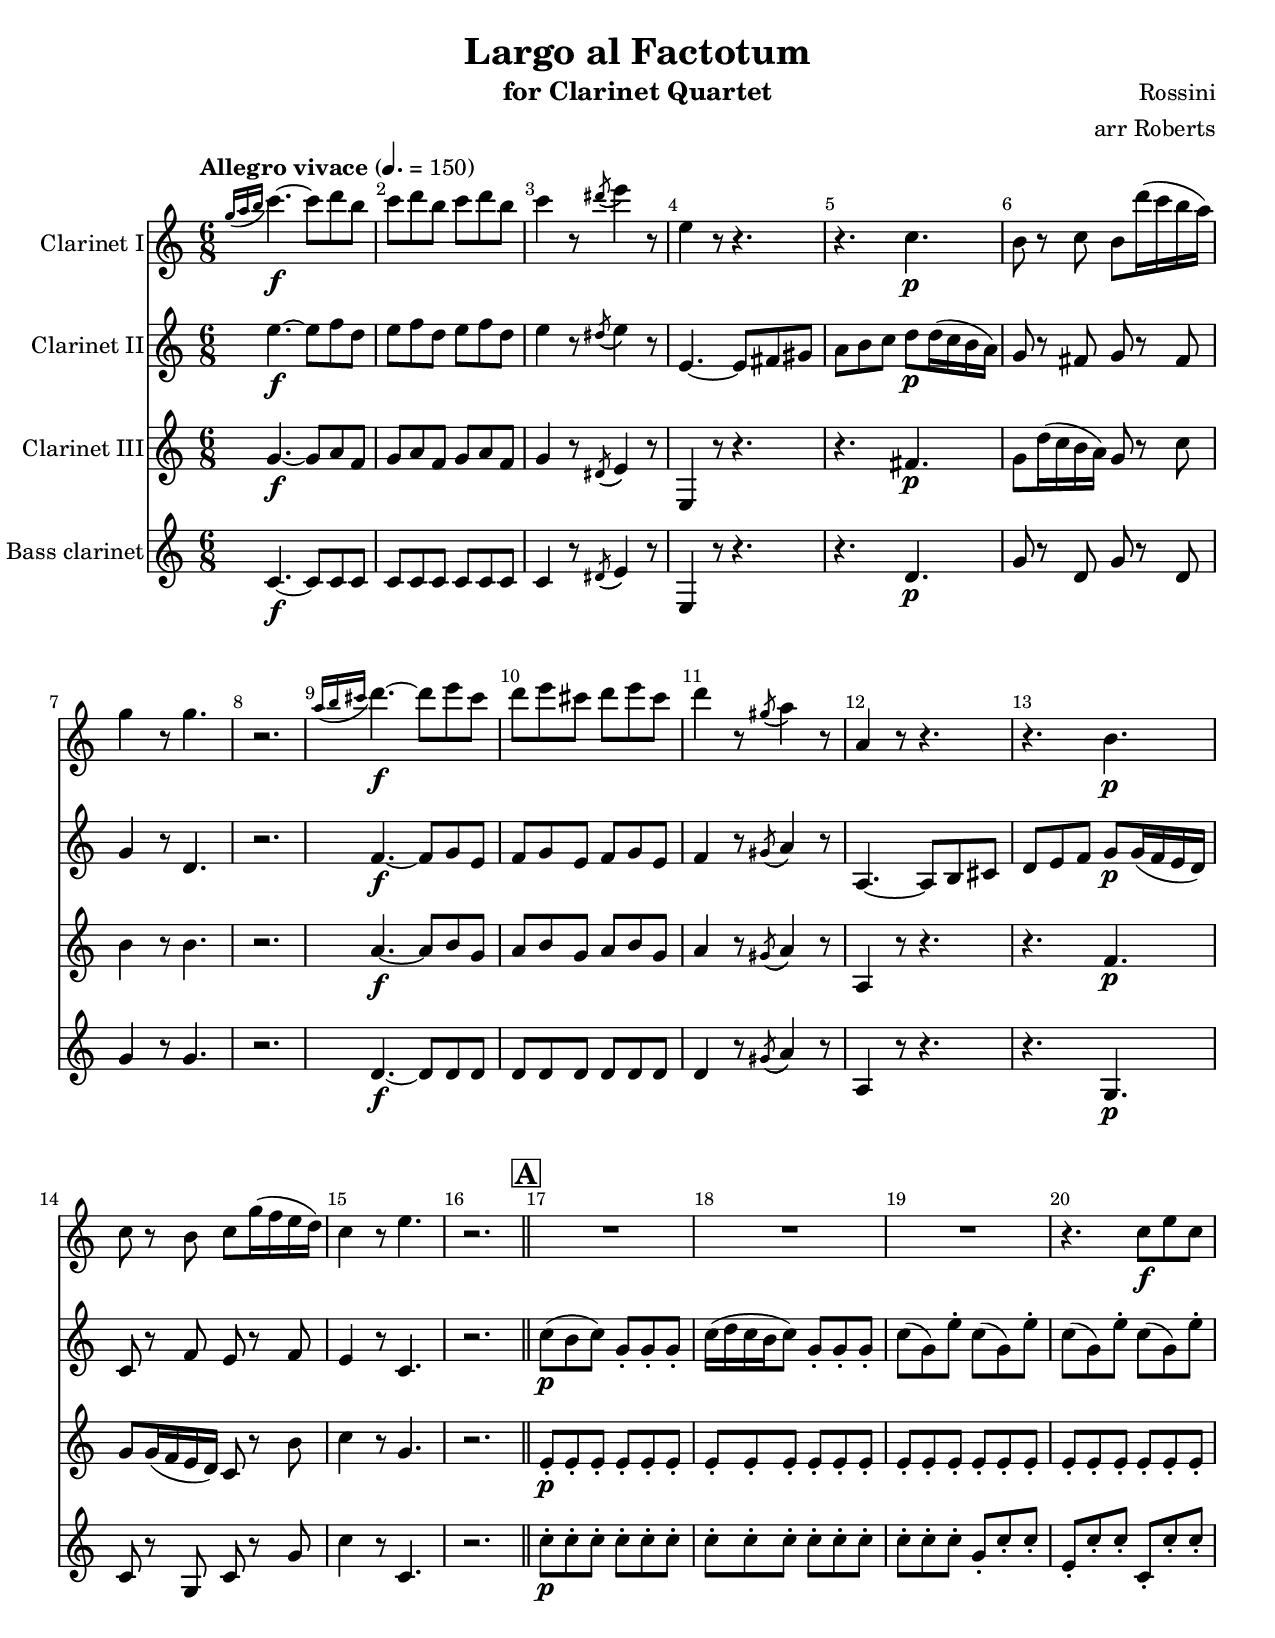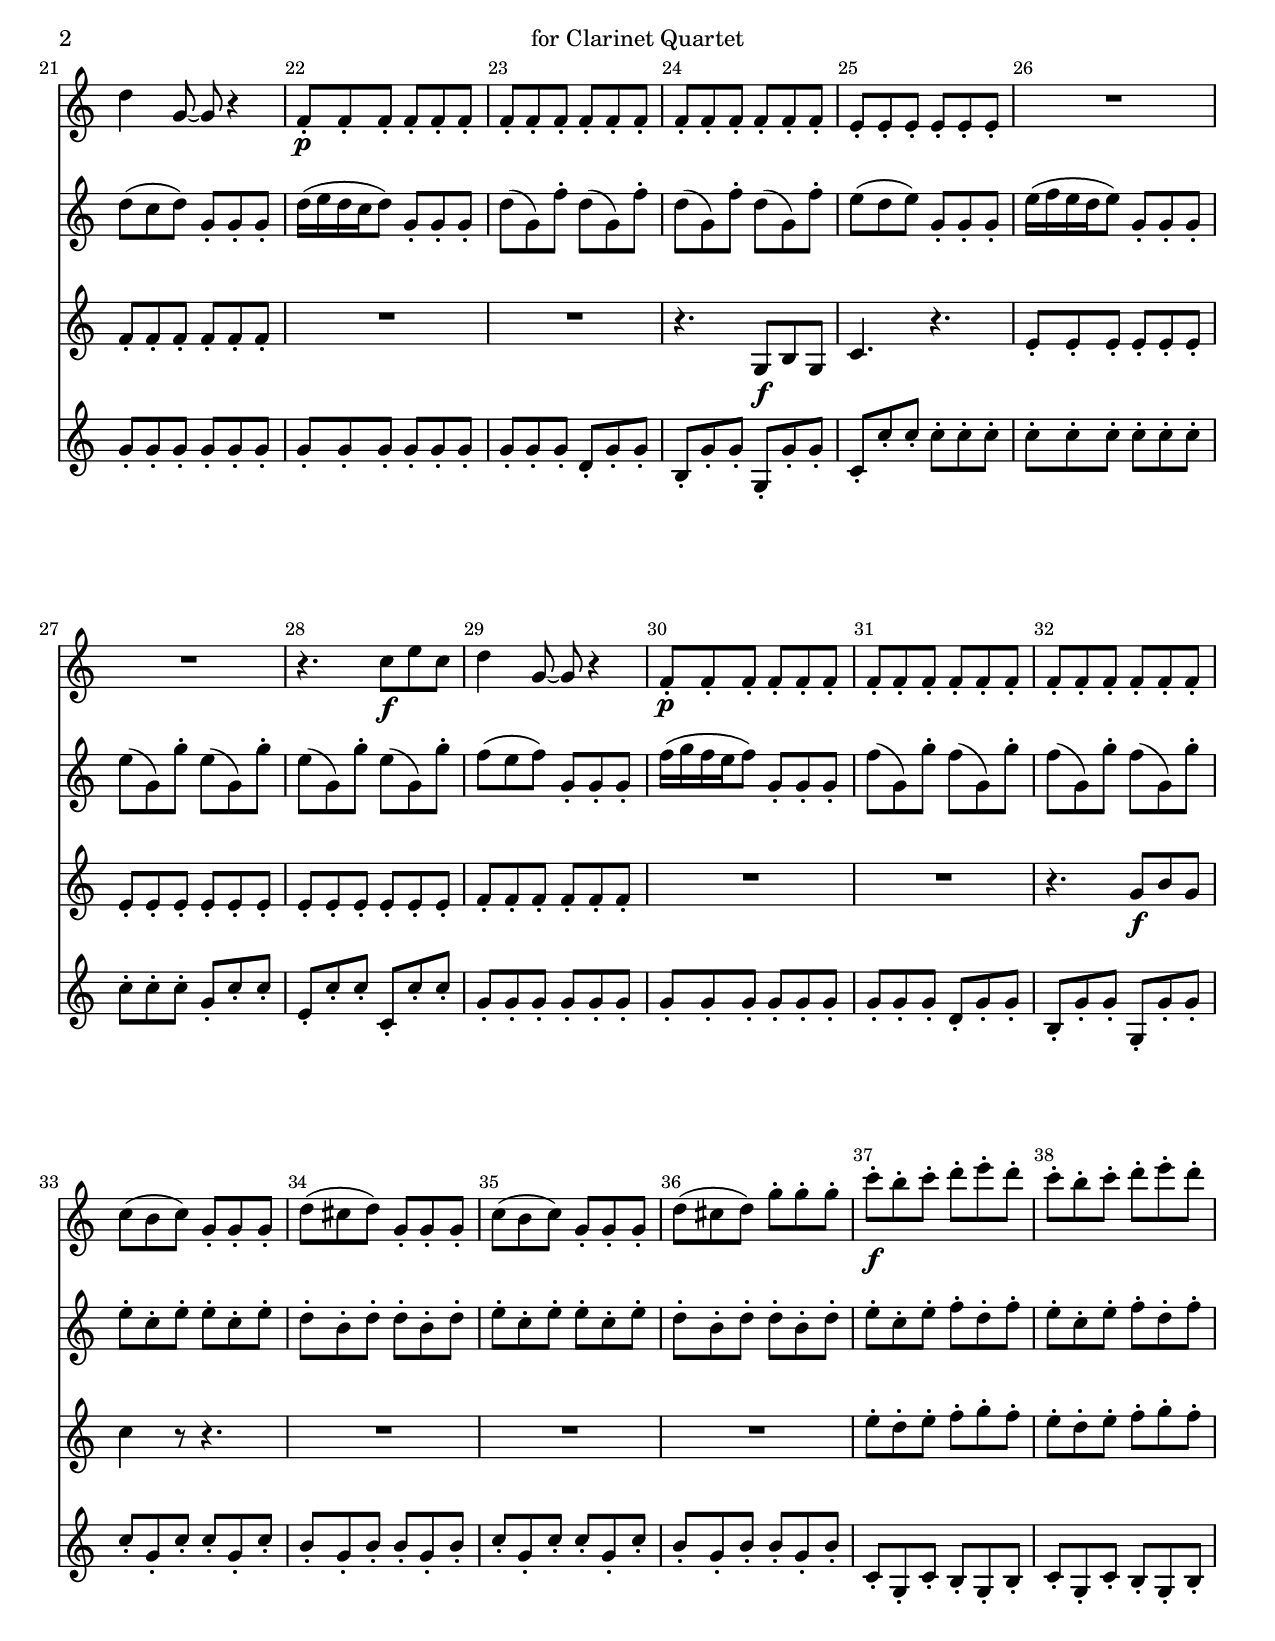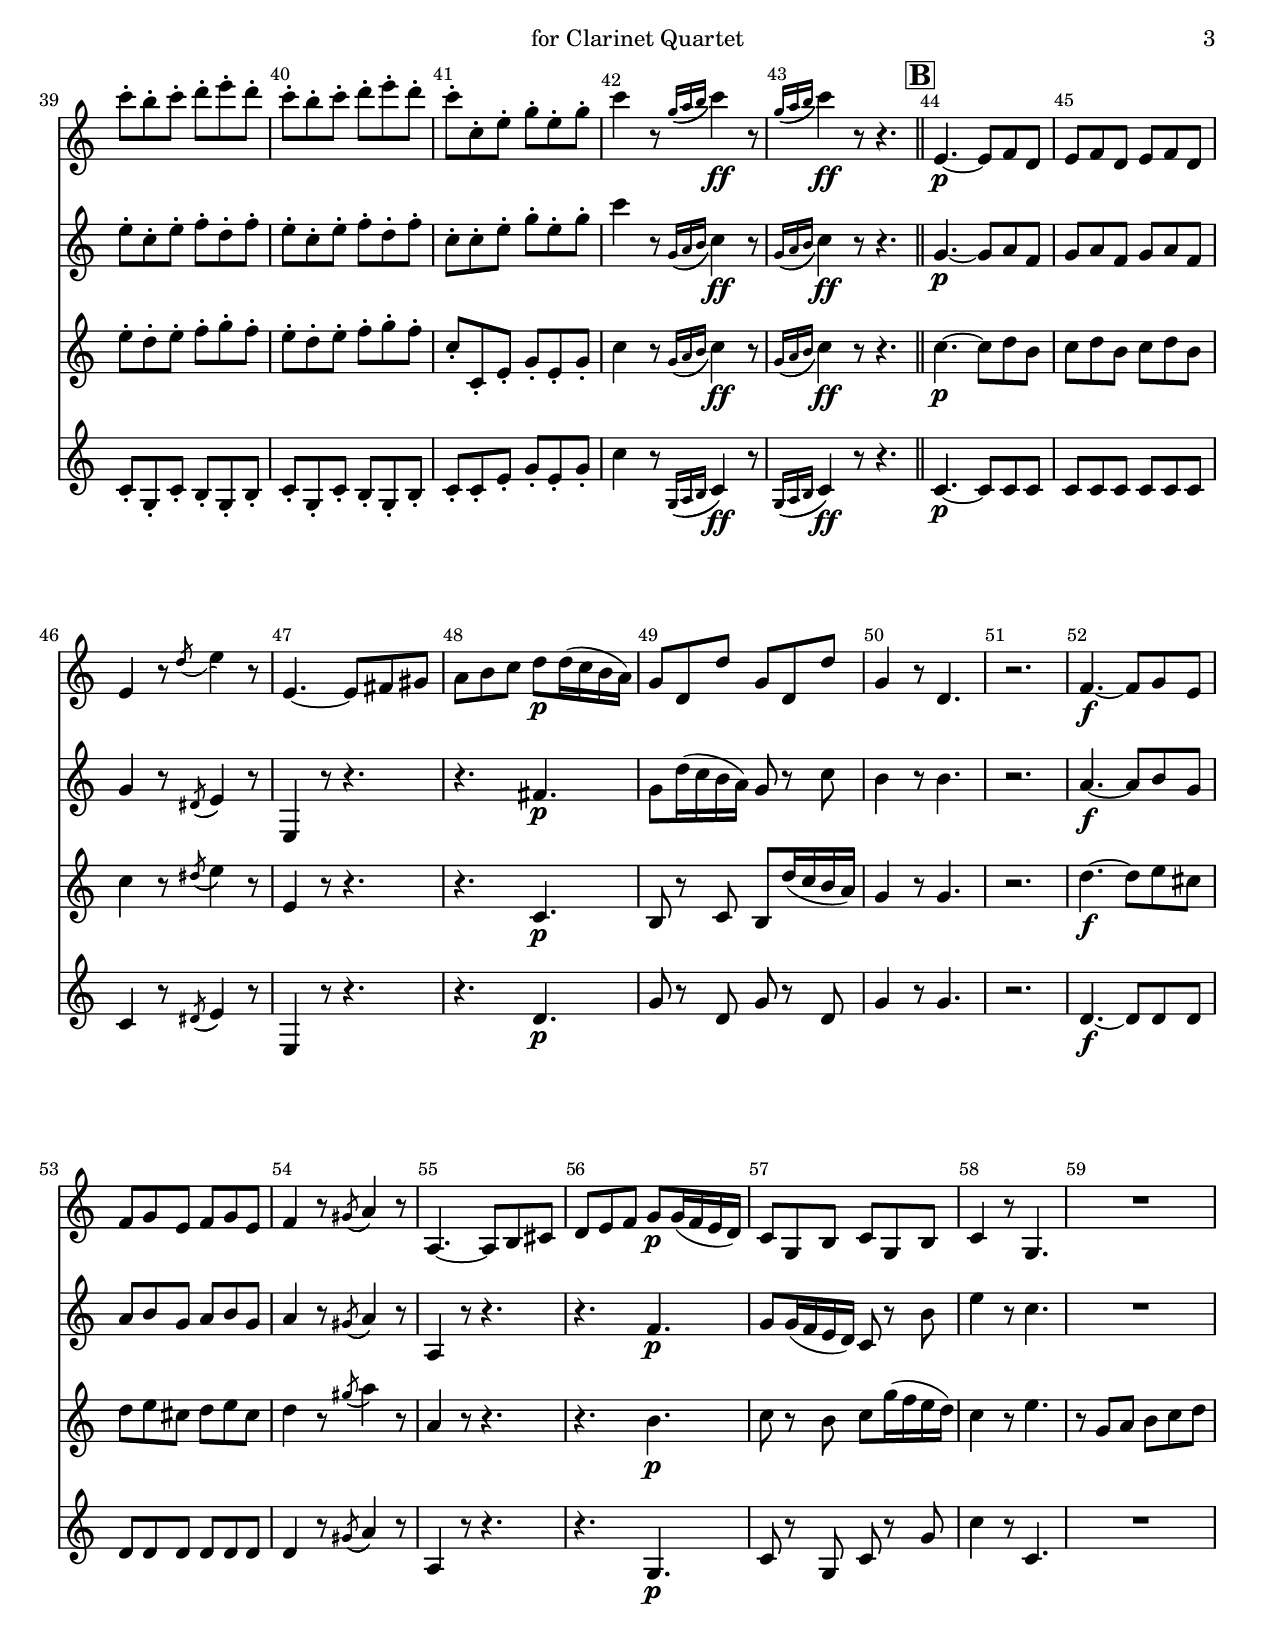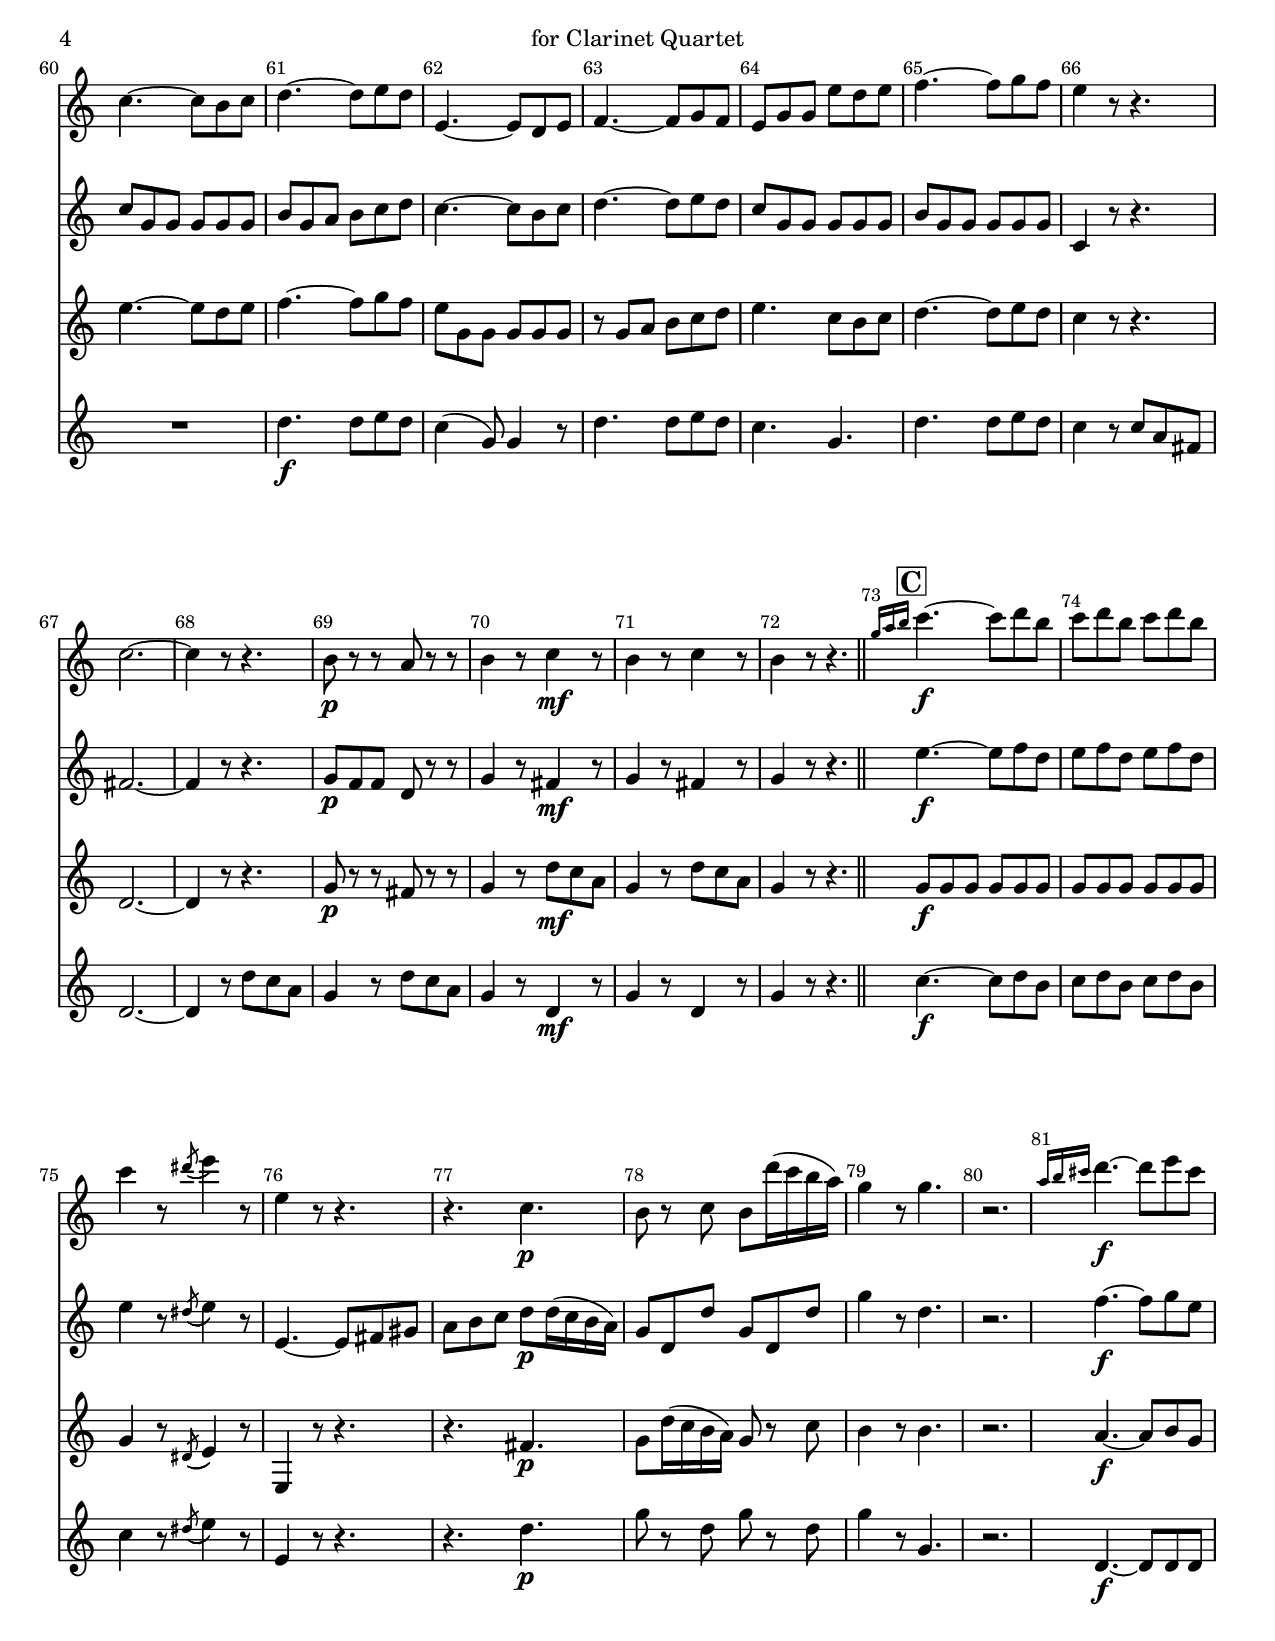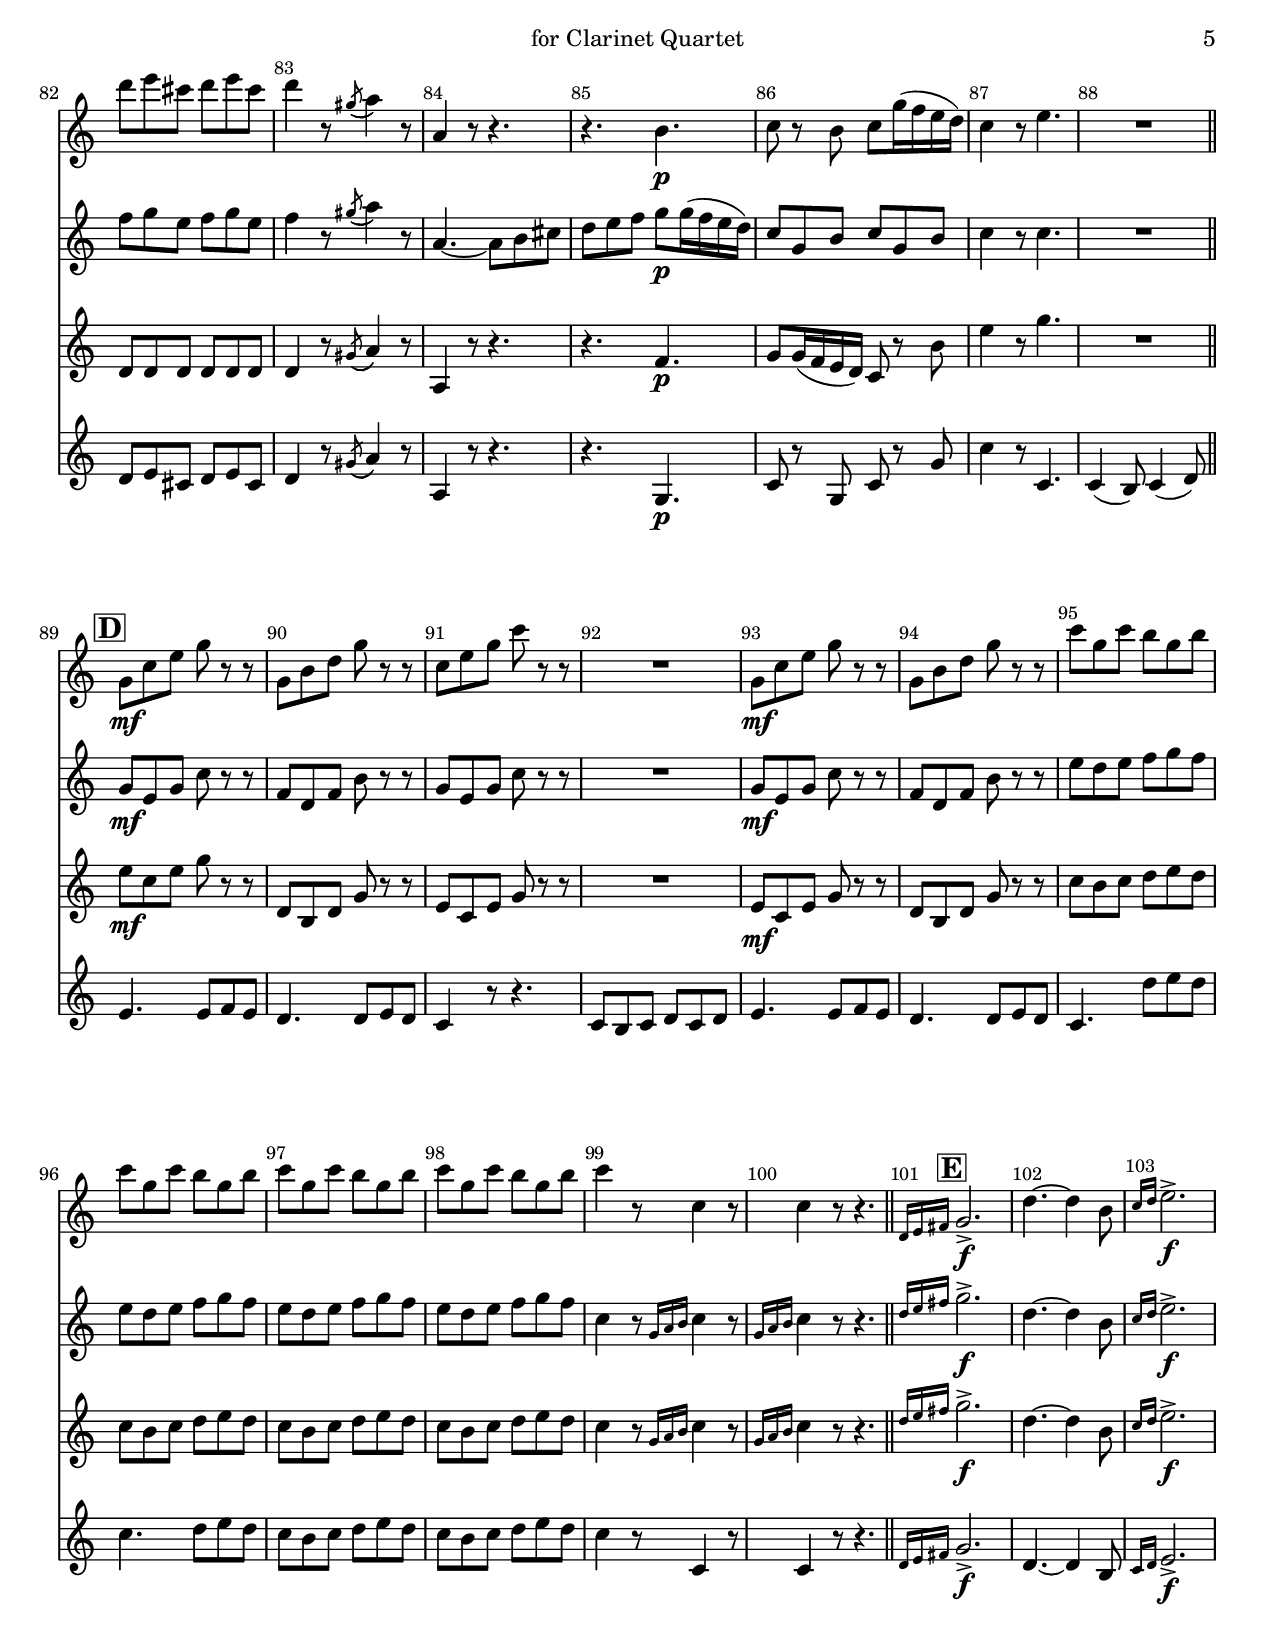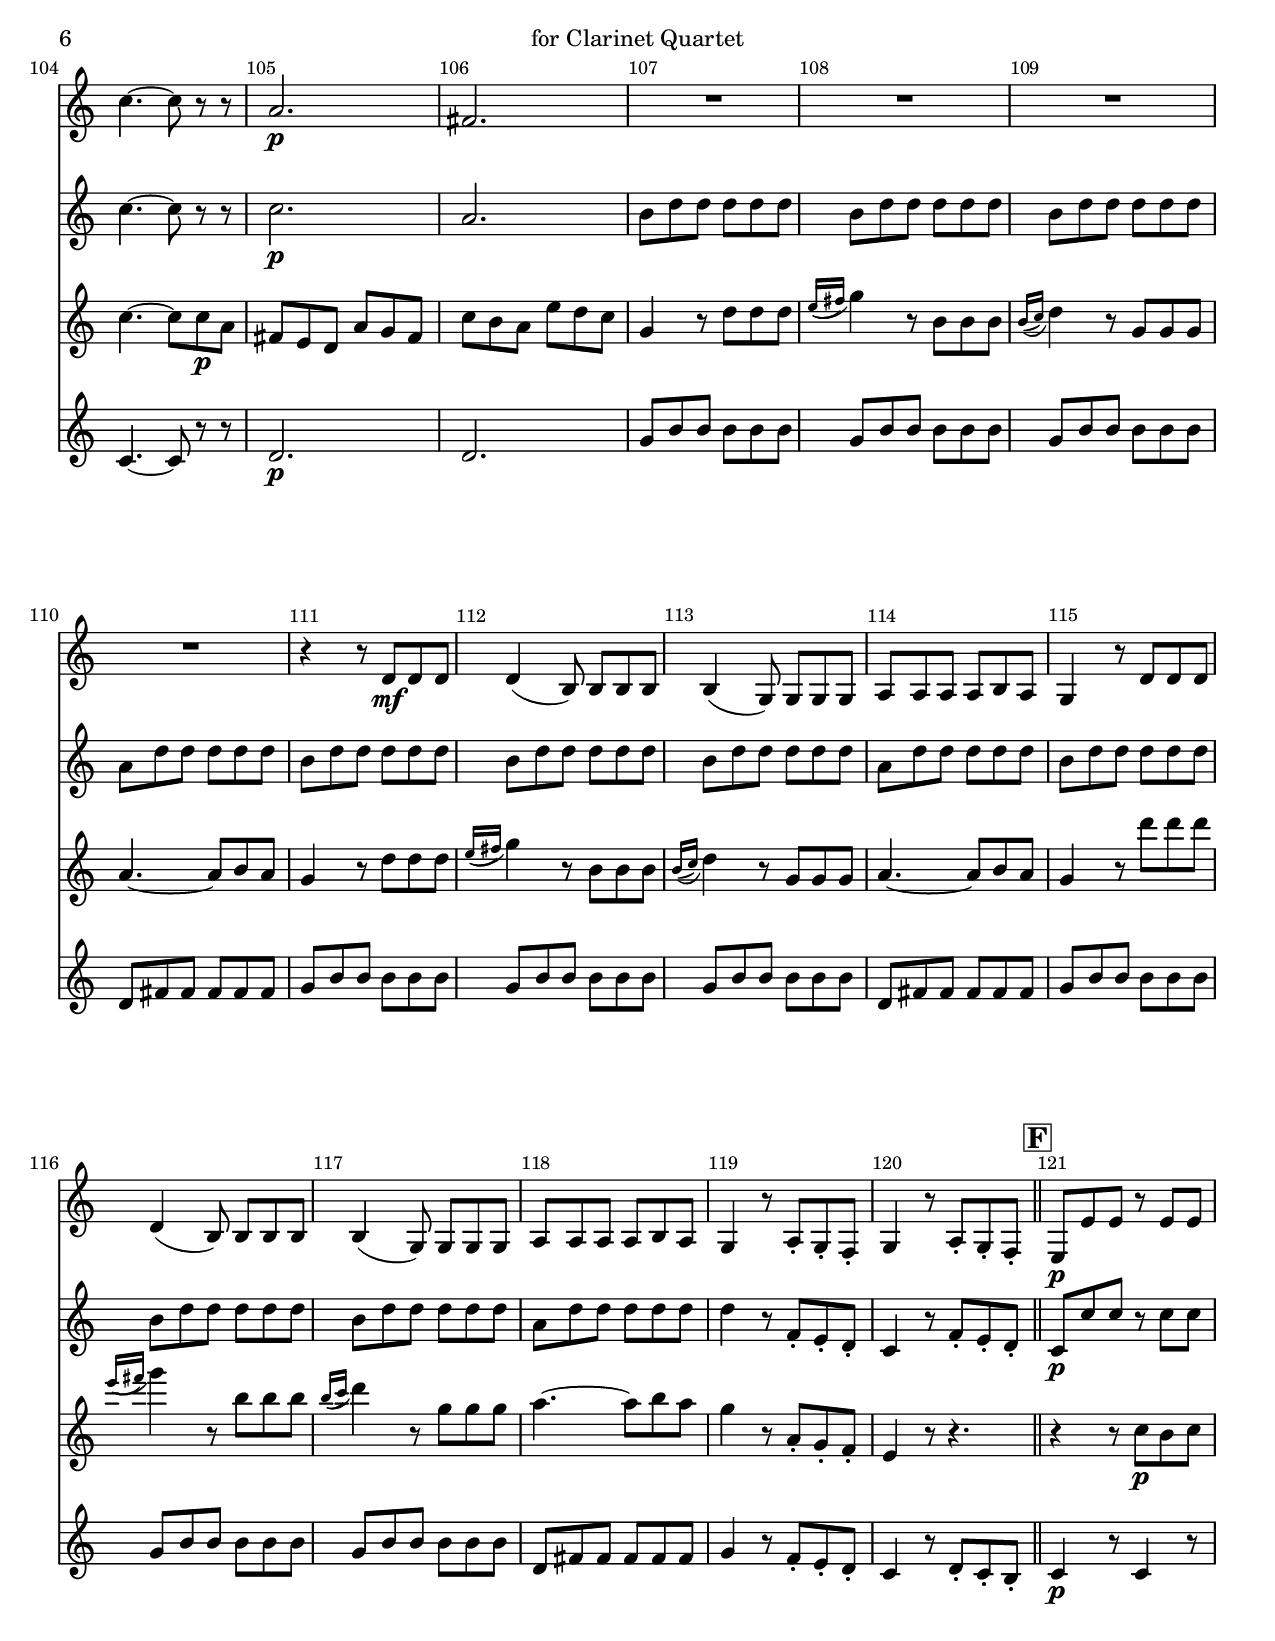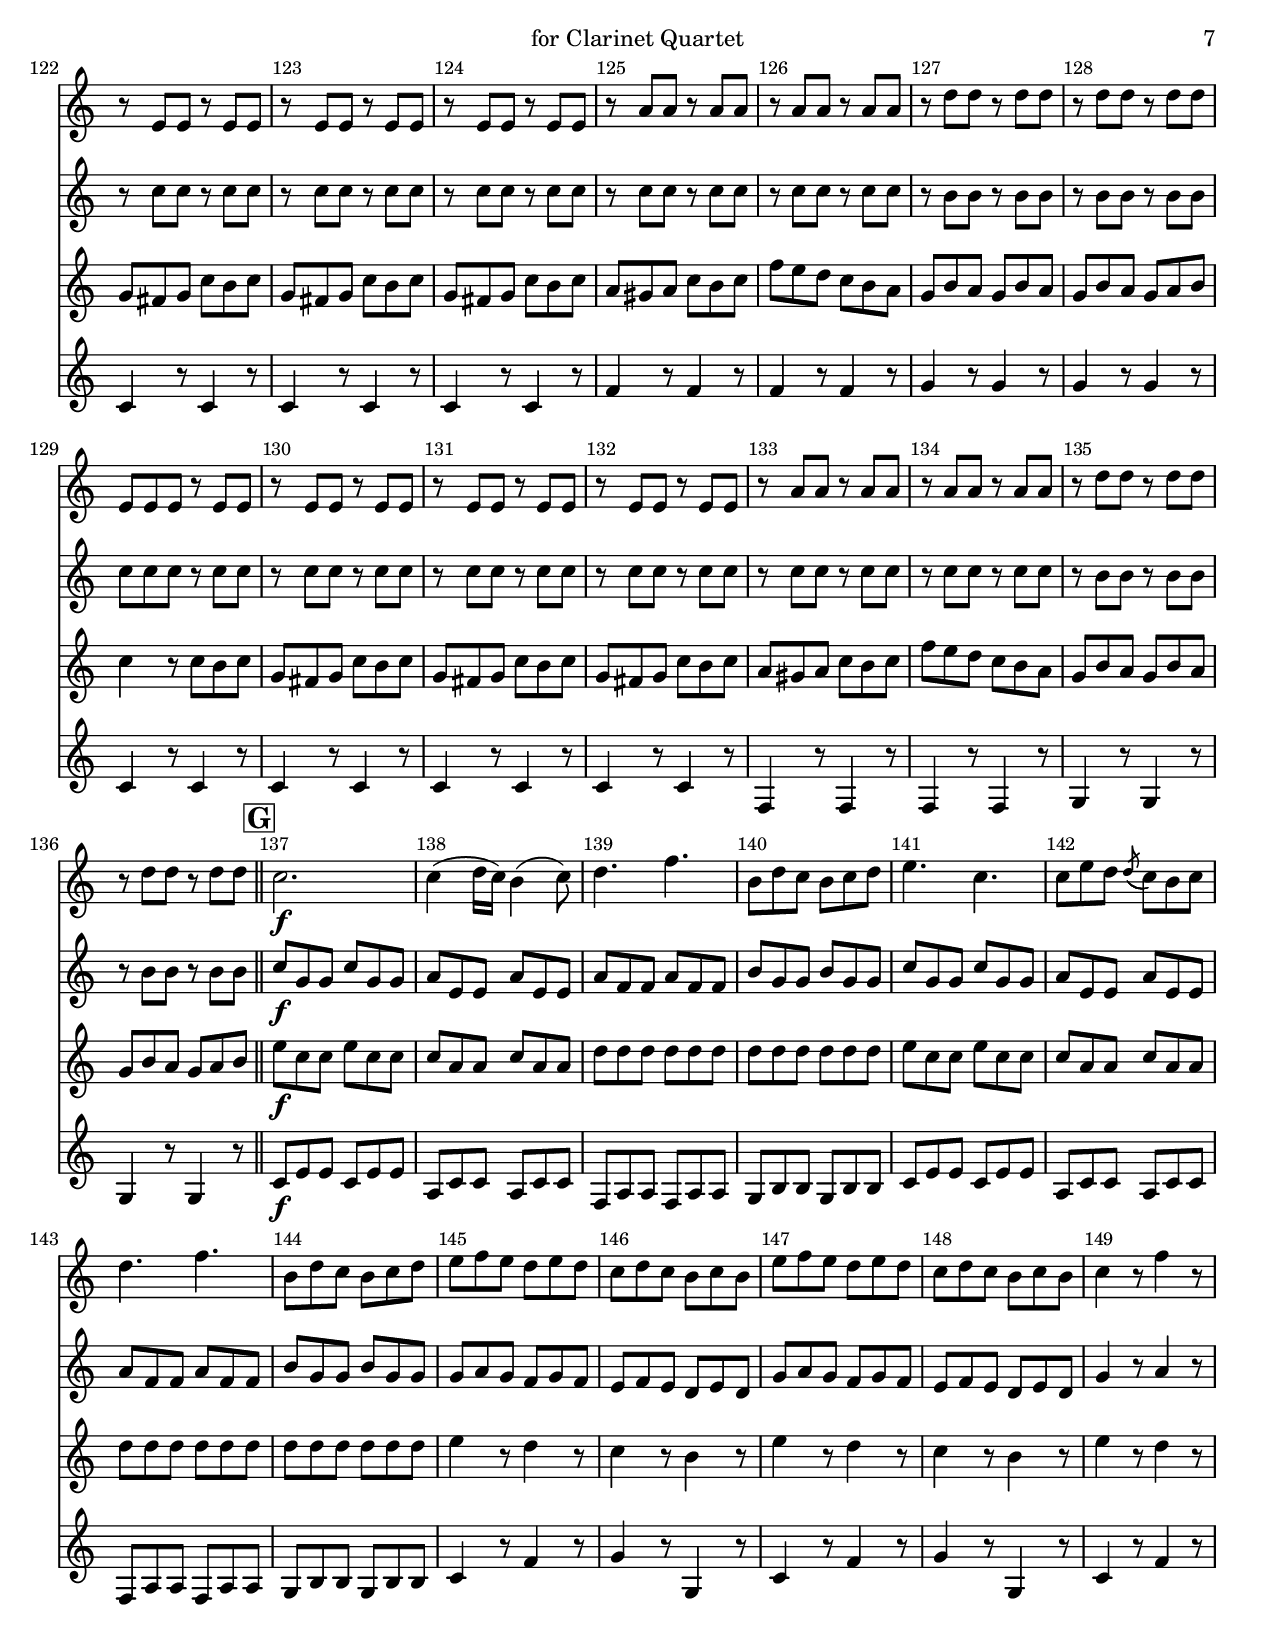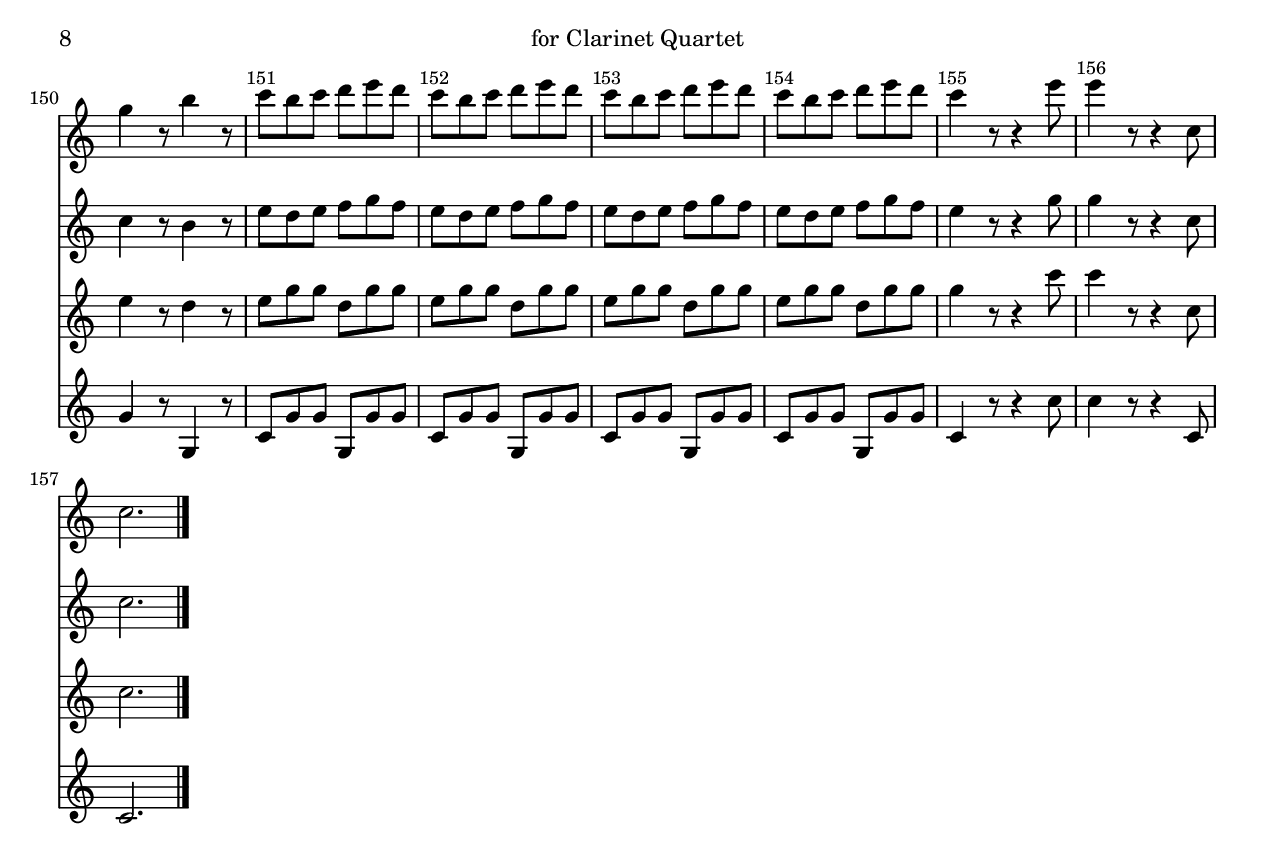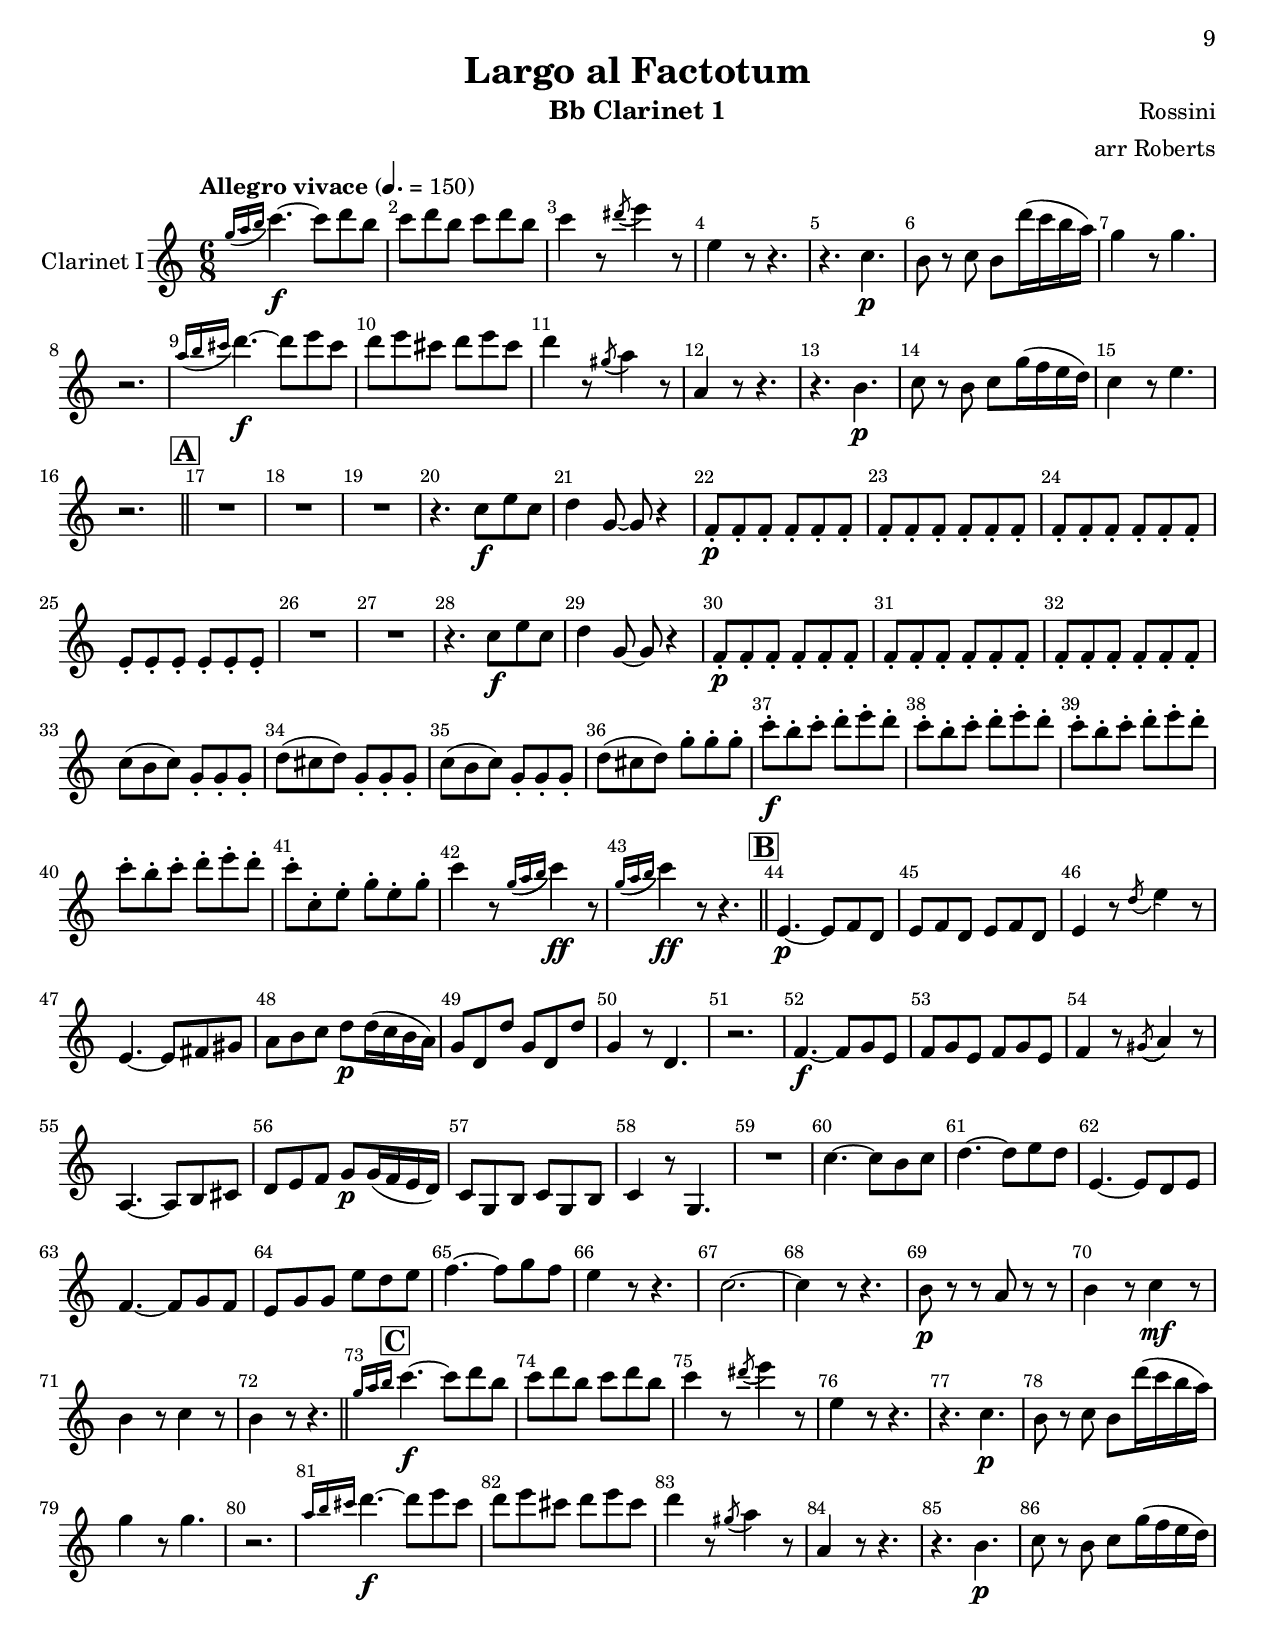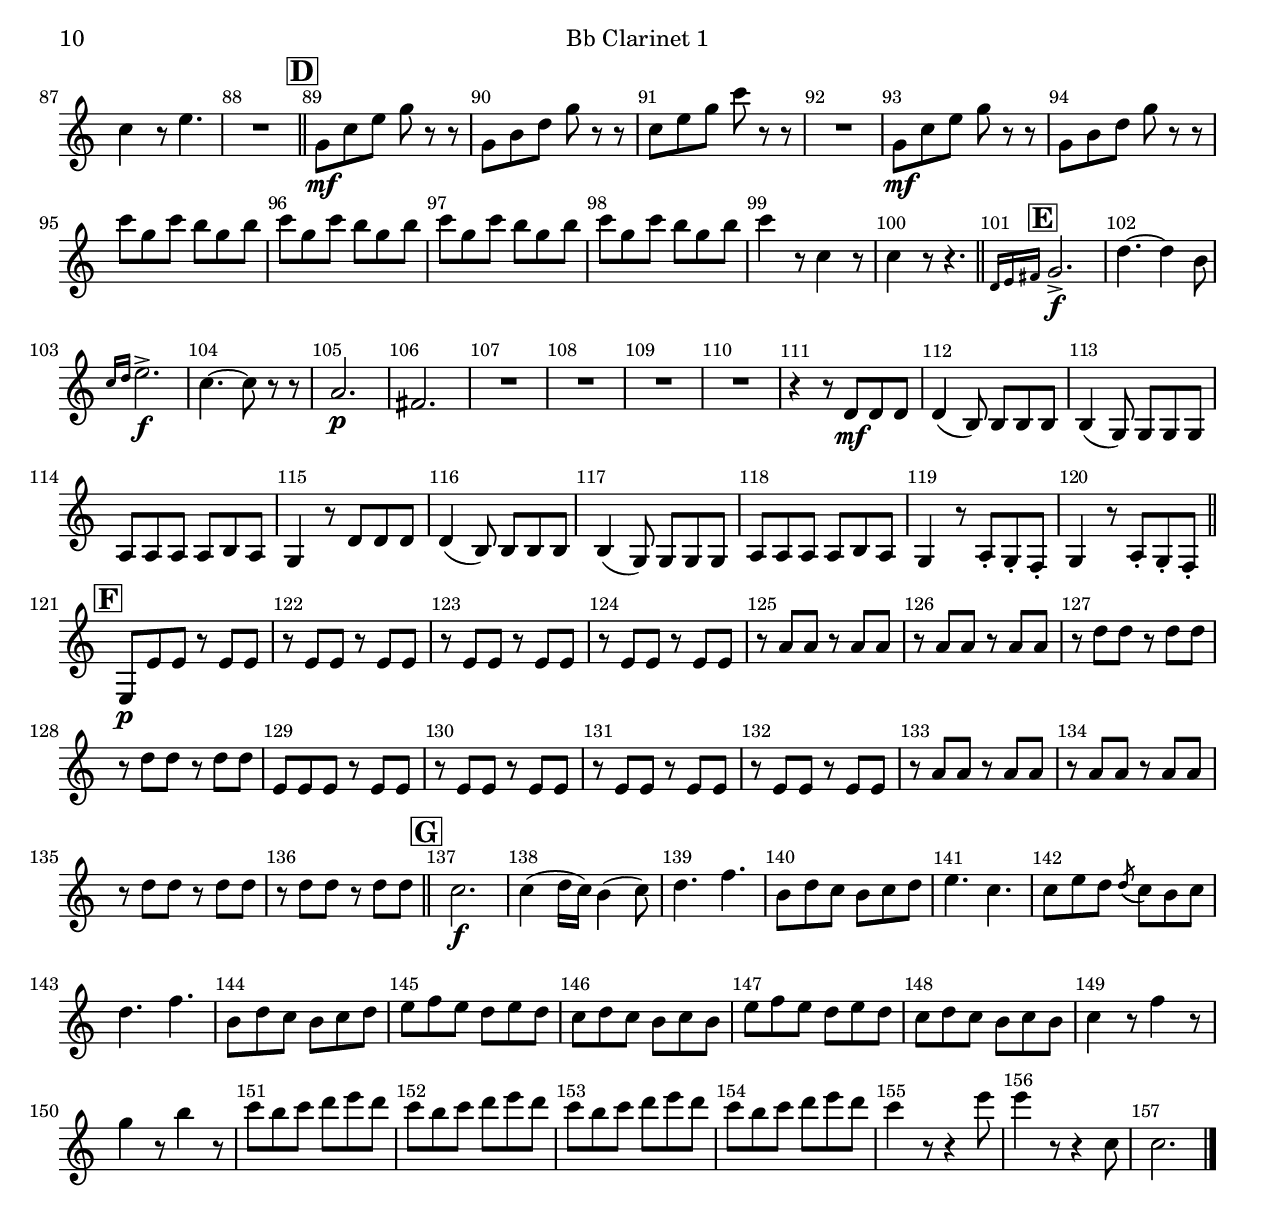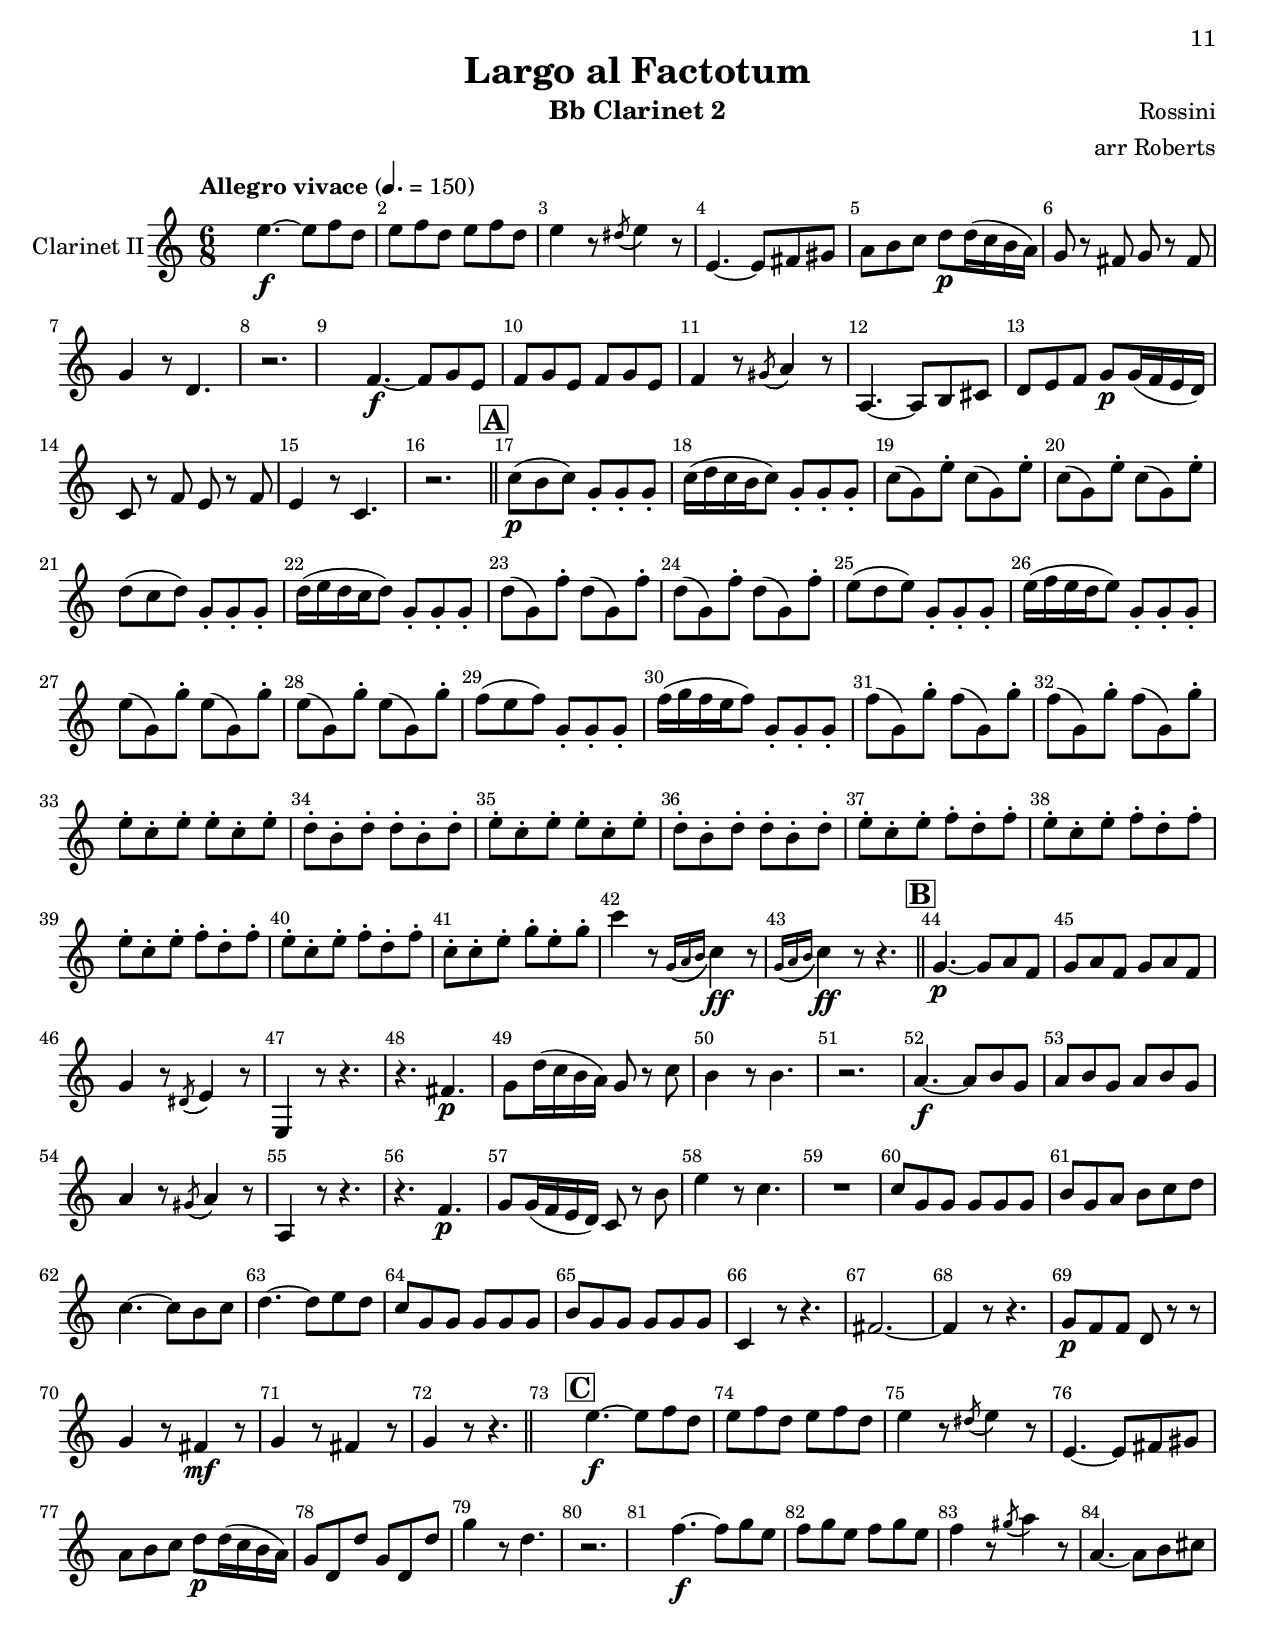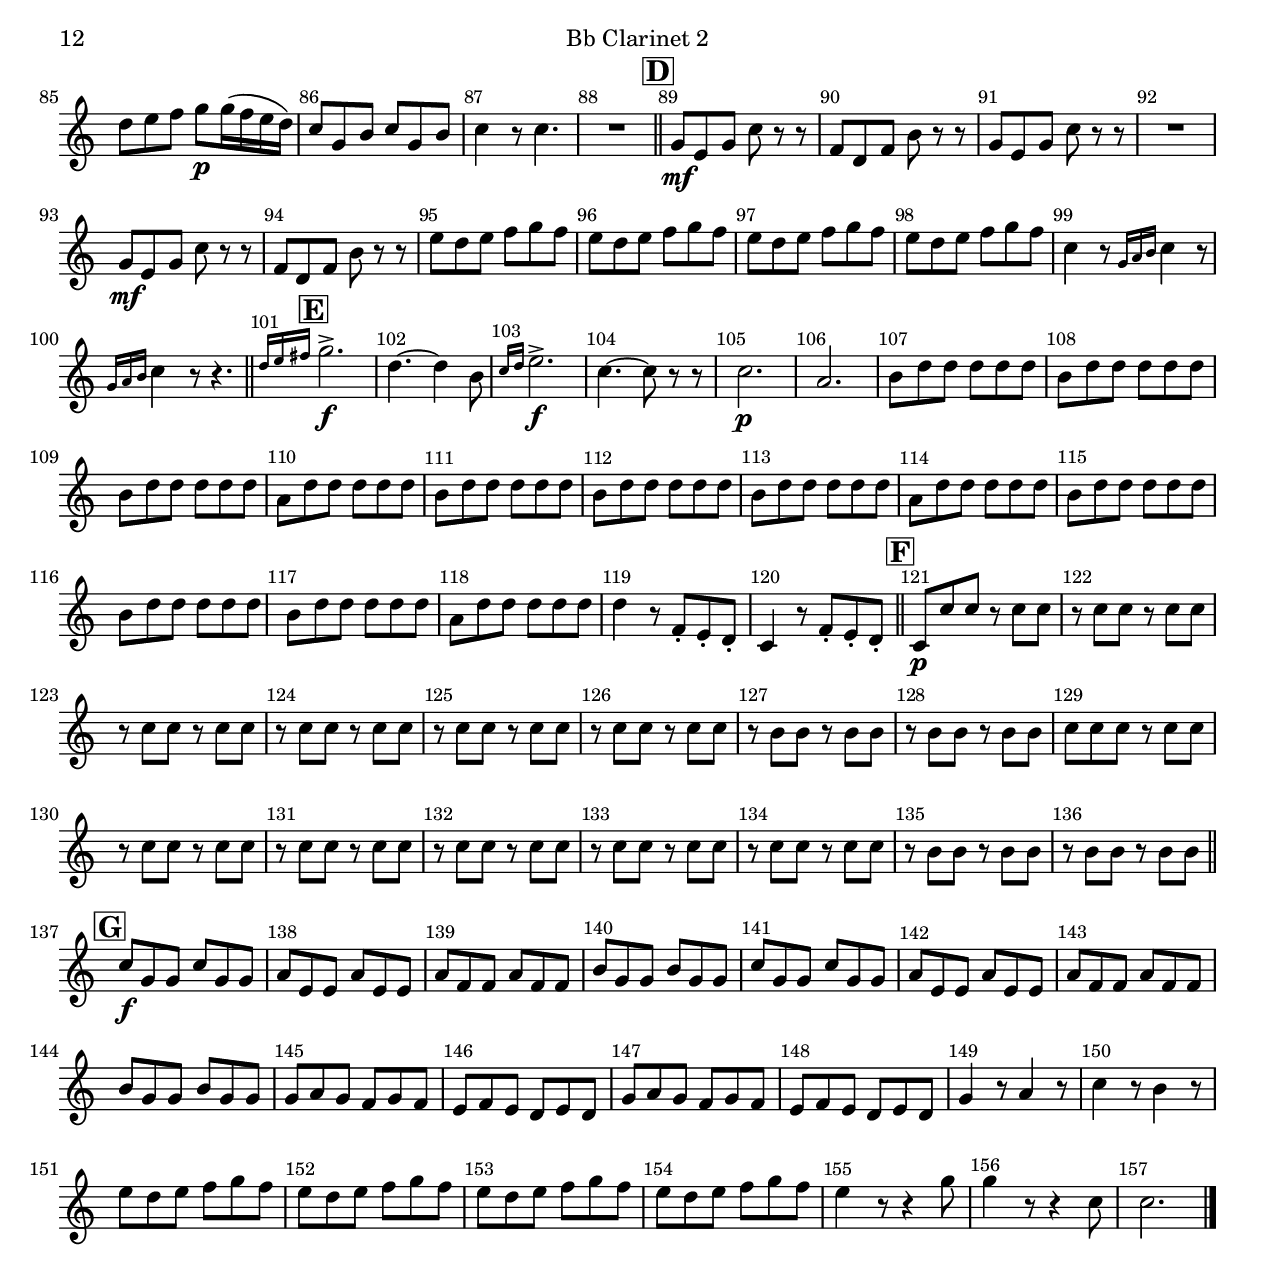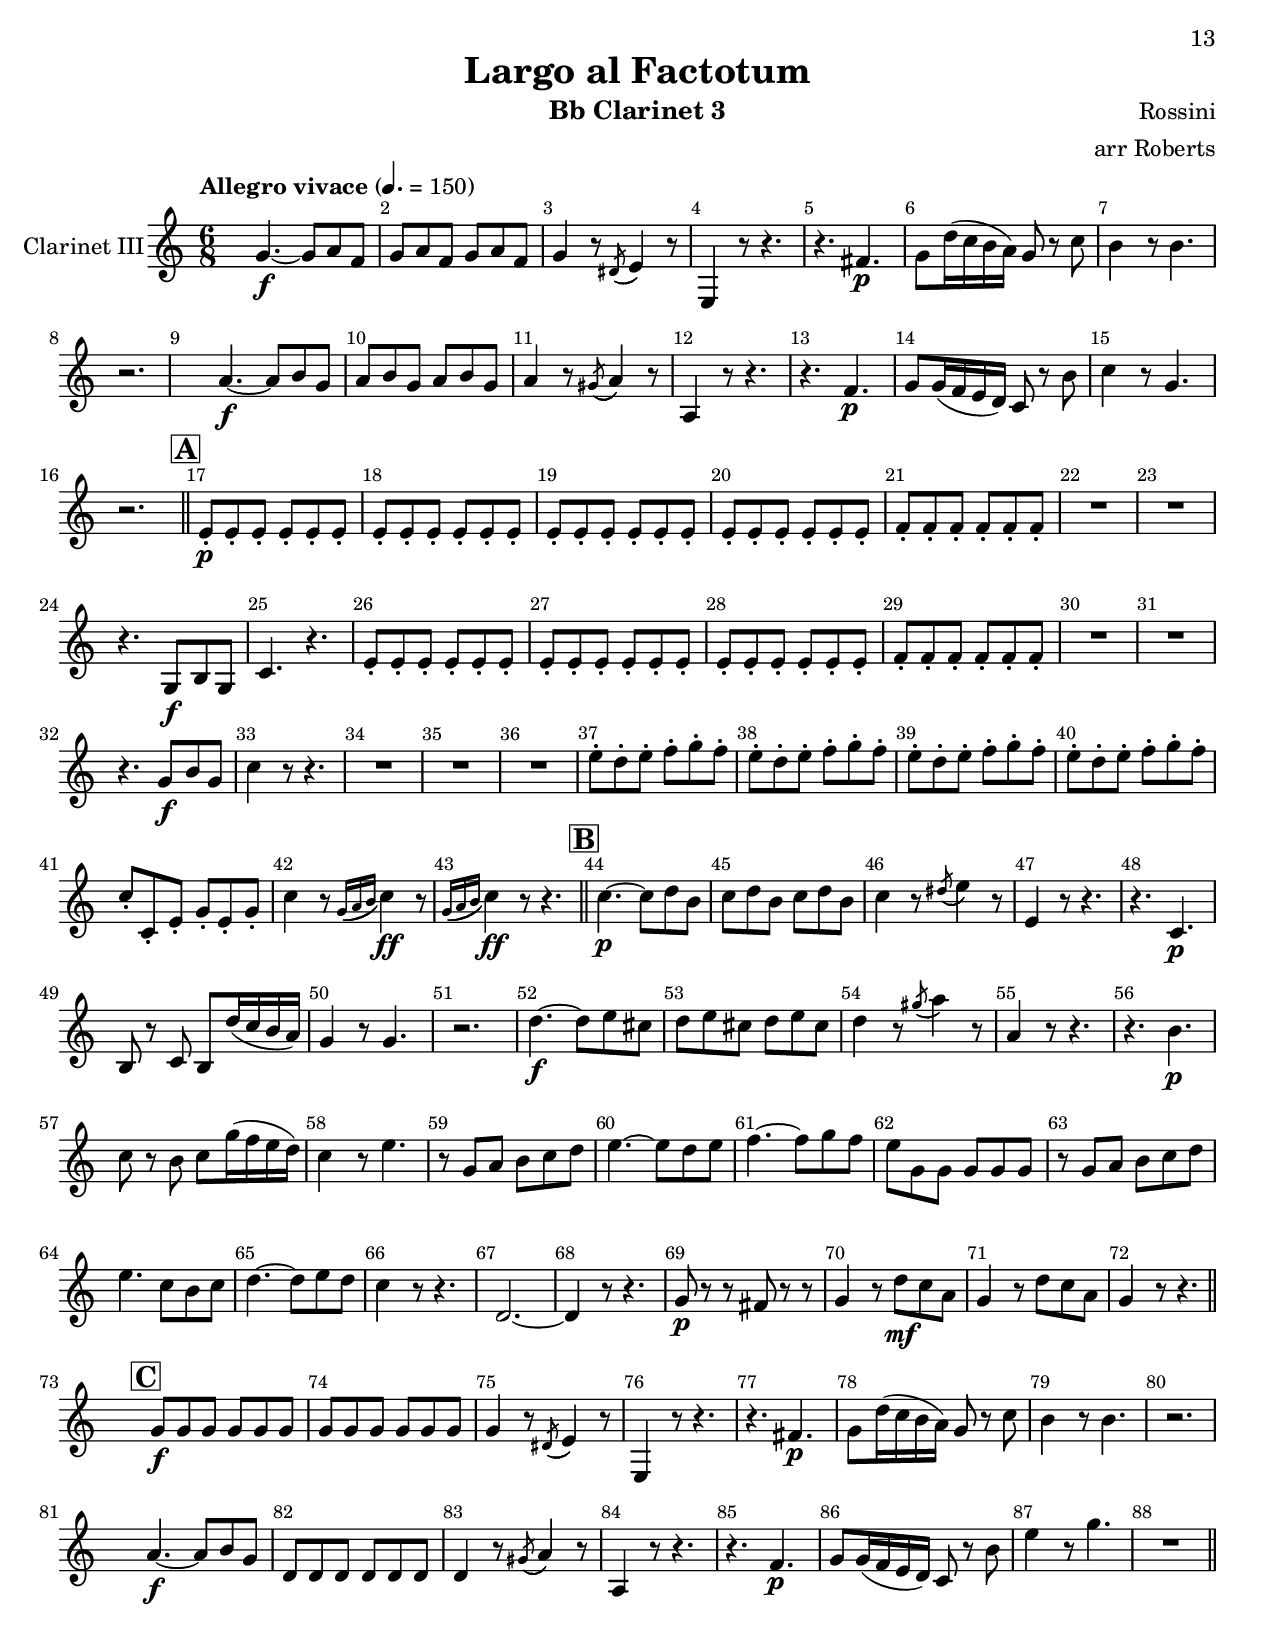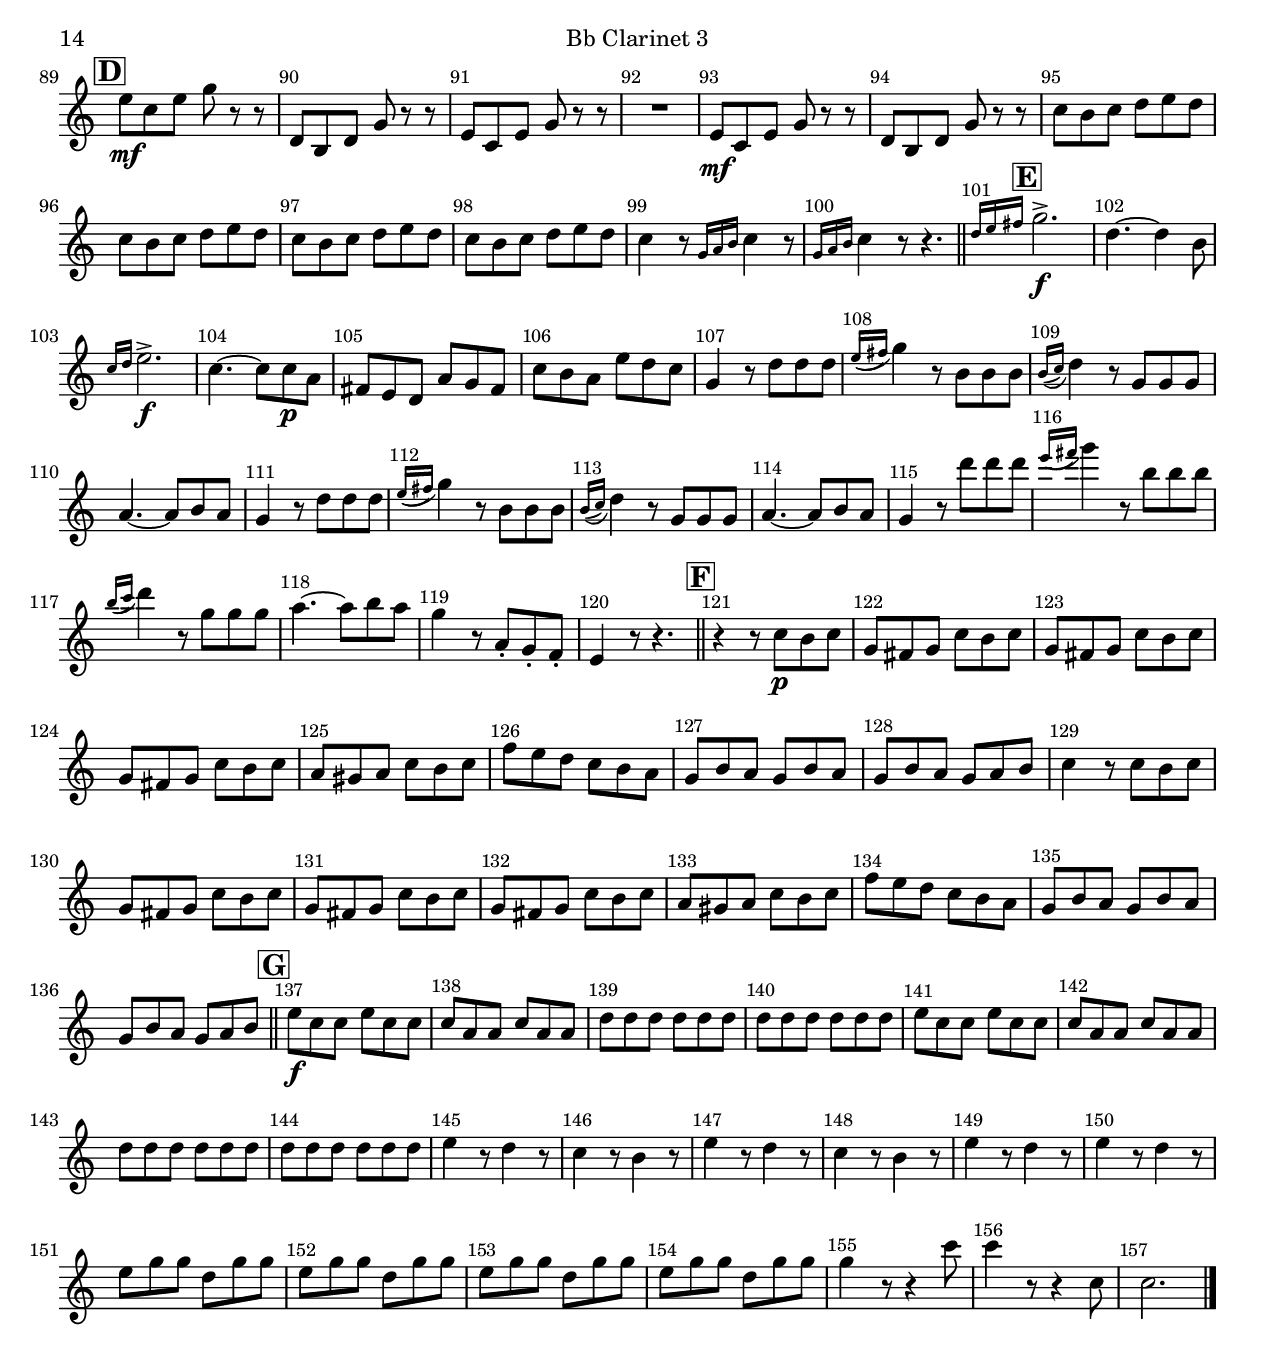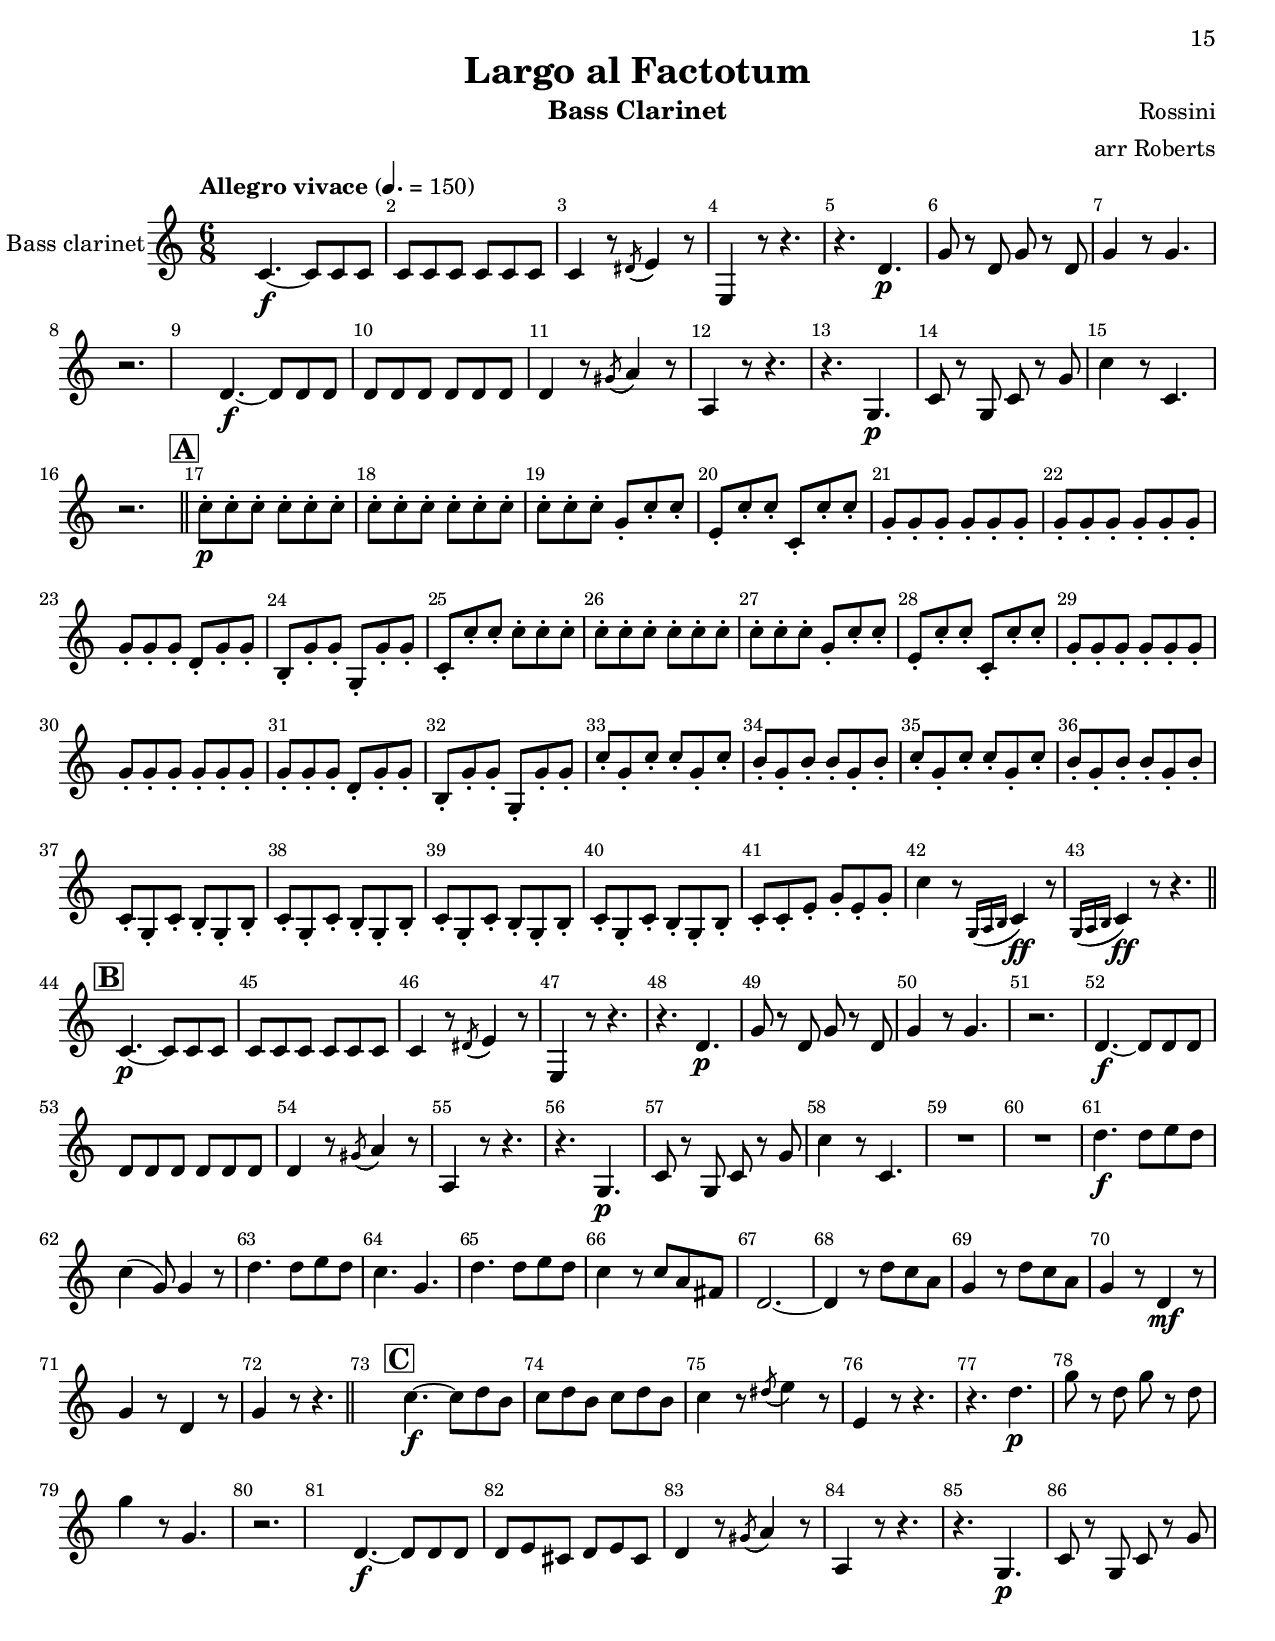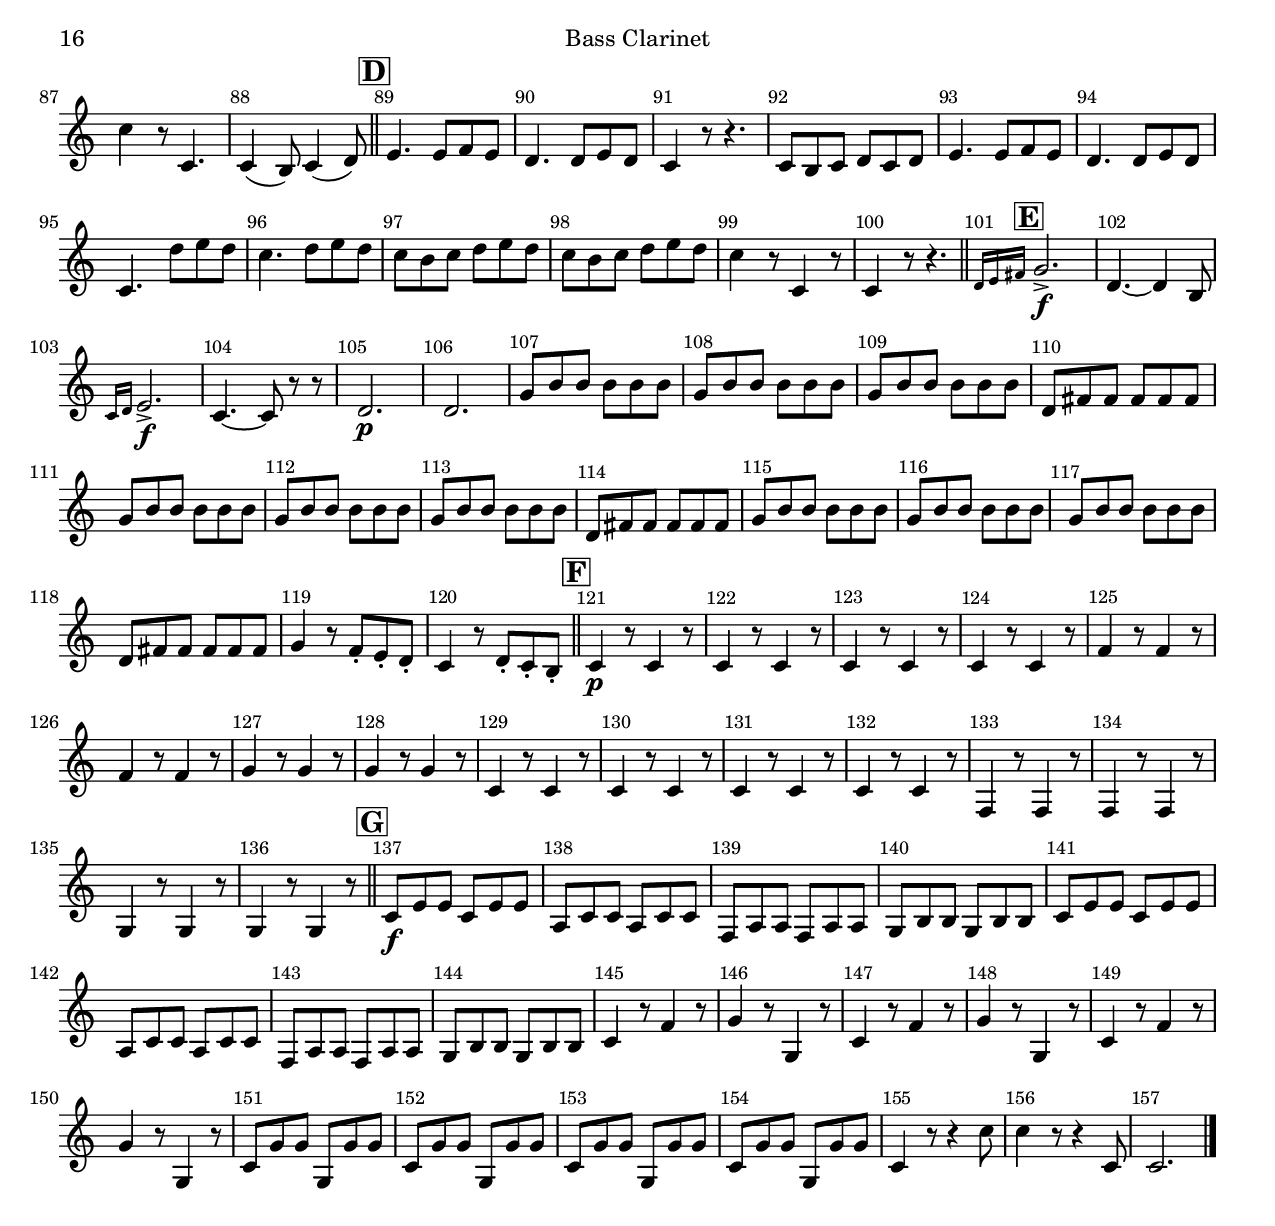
\version "2.16.0"
\include "english.ly"

\paper {
  #(set-paper-size "letter")
}

global = {
  \time 6/8
  \tempo "Adagio" 4.=120
  \set Score.markFormatter = #format-mark-box-alphabet
}

common = {
    \time 6/8
    \tempo "Allegro vivace" 4.=150
    \key c \major
    \override MultiMeasureRest #'expand-limit = 1
    \set Score.skipBars = ##t
    \set Score.markFormatter = #format-mark-box-alphabet
    \compressFullBarRests
    \override Score.BarNumber #'break-visibility = #'#(#f #t #t)
}

notation = {
% Bar 1
    s2.*16
    \mark \default
% Bar 17
    s2.*27
    \mark \default
% Bar 44
    s2.*29
    \mark \default
% Bar 73
    s2.*16
    \mark \default
% Bar 89
    s2.*12
    \mark \default
% Bar 101
    s2.*20
    \mark \default
% Bar 121
    s2.*16
    \mark \default
% Bar 137
    s2.*21 \bar "|."
% Bar 158
}

\parallelMusic #'(clarA clarB clarC clarBass)
{
    \acciaccatura { g16 a b } c4.\f ~ c8 d b |
    \grace { s16 s s }e4.\f ~ e8 f d |
    \grace { s16 s s }g4.\f ~ g8 a f |
    \grace { s16 s s }c4.\f ~ c8 c c  |

    c8 d b c d b |
    e8 f d e f d |
    g  a f g a f |
    c c c c c c |

    c4 r8 \acciaccatura { ds8( } e4) r8 |
    e4 r8 \acciaccatura { ds8( } e4) r8 |
    g4 r8 \acciaccatura { ds8( } e4) r8 |
    c4 r8 \acciaccatura { ds8( } e4) r8 |

    e,4 r8 r4. |
    e,4.~ e8 fs8 gs8 |
    e,4 r8 r4. |
    e,4 r8 r4. |
    
    r4.  c4.\p |
    a8 b c  d\p d16( c b a) |
    r4.  fs'4.\p |
    r4.  d'4.\p |

    b8 r c b d'16( c b a) |
    g8 r fs g r fs |
    g8 d'16( c b a ) g8 r c |
    g8 r d g r d |

    g4 r8 g4. |
    g4 r8 d4. |
    b4 r8 b4. |
    g4 r8 g4. |

    r2. |
    r2. |
    r2. |
    r2. |

% Bar 9.

    \acciaccatura { a16 b cs } d4.\f ~ d8 e cs |
    \grace { s16 s s }f4.\f ~ f8 g e |
    \grace { s16 s s }a4.\f ~ a8 b g |
    \grace { s16 s s }d4.\f ~ d8 d d  |

    d8 e cs d e cs |
    f8 g e f g e |
    a8 b g a b g |
    d d d d d d |

    d4 r8 \acciaccatura { gs,8( } a4) r8 |
    f4 r8 \acciaccatura { gs8( } a4) r8 |
    a4 r8 \acciaccatura { gs8( } a4) r8 |
    d4 r8 \acciaccatura { gs8( } a4) r8 |

    a,4 r8 r4. |
    a,4.~ a8 b cs8 |
    a,4 r8 r4. |
    a,4 r8 r4. |
    
    r4.  b4.\p |
    d8 e f  g\p g16( f e d) |
    r4.  f'4.\p |
    r4.  g4.\p |

    c8 r b c g'16( f e d) |
    c8 r f  e r f  |
    g8 g16( f e d ) c8 r b' |
    c8 r g c r g' |

    c4 r8 e4. |
    e4 r8 c4. |
    c4 r8 g4. |
    c4 r8 c,4. |

    r2. \bar "||" |
    r2. \bar "||" |
    r2. \bar "||" |
    r2. \bar "||" |

% Bar 17.
    
    R2. |
    c'8(\p b c) g-. g-. g-. |
    e8-.\p e-. e-. e-. e-. e-. |
    c'8-.\p c-. c-. c-. c-. c-. |

    R2. |
    c16( d c b c8) g-. g-. g-.|
    e8-. e-. e-. e-. e-. e-. |
    c8-. c-. c-. c-. c-. c-. |

    R2. |
    c8( g) e'-.  c8( g) e'-. |
    e8-. e-. e-. e-. e-. e-. |
    c8-. c-. c-. g-. c-. c-. |

    r4.  c8\f e c |
    c8( g) e'-.  c8( g) e'-. |
    e8-. e-. e-. e-. e-. e-. |
    e,8-. c'-. c-. c,-. c'-. c-. |


    d4 g,8~g8 r4 |
    d8( c d) g,-. g-. g-. |
    f8-. f-. f-. f-. f-. f-. |
    g8-. g-. g-. g-. g-. g-. |

    f8-.\p f-. f-. f-. f-. f-. |
    d'16( e d c d8) g,-. g-. g-.|
    R2. |
    g8-. g-. g-. g-. g-. g-. |

    f8-. f-. f-. f-. f-. f-. |
    d'8( g,) f'-.  d8( g,) f'-. |
    R2. |
    g8-. g-. g-. d-. g-. g-. |

    f8-. f-. f-. f-. f-. f-. |
    d8( g,) f'-.  d8( g,) f'-. |
    r4. g,8\f b g  |
    b,8-. g'-. g-. g,-. g'-. g-. |

% Bar 25.

    e8-. e-. e-. e-. e-. e-. |
    e8( d e) g,-. g-. g-. |
    c4. r4. |
    c,8-. c'-. c-. c-. c-. c-. |

    R2. |
    e'16( f e d e8) g,-. g-. g-.|
    e8-. e-. e-. e-. e-. e-. |
    c8-. c-. c-. c-. c-. c-. |

    R2. |
    e'8( g,) g'-.  e8( g,) g'-. |
    e8-. e-. e-. e-. e-. e-. |
    c8-. c-. c-. g-. c-. c-. |

    r4.  c'8\f e c |
    e8( g,) g'-.  e8( g,) g'-. |
    e8-. e-. e-. e-. e-. e-. |
    e,8-. c'-. c-. c,-. c'-. c-. |


    d4 g,8~g8 r4 |
    f8( e f) g,-. g-. g-. |
    f8-. f-. f-. f-. f-. f-. |
    g8-. g-. g-. g-. g-. g-. |

    f8-.\p f-. f-. f-. f-. f-. |
    f'16( g f e f8) g,-. g-. g-.|
    R2. |
    g8-. g-. g-. g-. g-. g-. |

    f8-. f-. f-. f-. f-. f-. |
    f'8( g,) g'-.  f8( g,) g'-. |
    R2. |
    g8-. g-. g-. d-. g-. g-. |

    f8-. f-. f-. f-. f-. f-. |
    f8( g,) g'-.  f8( g,) g'-. |
    r4. g8\f b g  |
    b,8-. g'-. g-. g,-. g'-. g-. |

% Bar 33

    c'8( b c) g-. g-. g-. |
    e8-. c8-. e8-. e8-. c8-. e8-. |
    c4 r8 r4. |
    c8-. g8-. c8-. c8-. g8-. c8-. |

    d'8( cs d) g,-. g-. g-. |
    d8-. b8-. d8-. d8-. b8-. d8-. |
    R2. |
    b8-. g8-. b8-. b8-. g8-. b8-. |

    c8( b c) g-. g-. g-. |
    e8-. c8-. e8-. e8-. c8-. e8-. |
    R2. |
    c8-. g8-. c8-. c8-. g8-. c8-. |

    d'8( cs d) g-. g-. g-. |
    d8-. b8-. d8-. d8-. b8-. d8-. |
    R2. |
    b8-. g8-. b8-. b8-. g8-. b8-. |

    c8-.\f b-. c-. d-. e-. d-. |
    e-. c-. e-. f-. d-. f-. |
    e-. d-. e-. f-. g-. f-. |
    c,8-. g-. c-. b-. g-. b-. |

    c8-. b-. c-. d-. e-. d-. |
    e-. c-. e-. f-. d-. f-. |
    e-. d-. e-. f-. g-. f-. |
    c8-. g-. c-. b-. g-. b-. |

    c8-. b-. c-. d-. e-. d-. |
    e-. c-. e-. f-. d-. f-. |
    e-. d-. e-. f-. g-. f-. |
    c8-. g-. c-. b-. g-. b-. |

    c8-. b-. c-. d-. e-. d-. |
    e-. c-. e-. f-. d-. f-. |
    e-. d-. e-. f-. g-. f-. |
    c8-. g-. c-. b-. g-. b-. |

% Bar 41

    c8-. c,-. e-. g-. e-. g-. |
    c8-. c-. e-. g-. e-. g-. |
    c8-. c,-. e-. g-. e-. g-. |
    c8-. c -. e-. g-. e-. g-. |

    c4 r8 \acciaccatura { g16( a b } c4)\ff r8 |
    c4 r8 \acciaccatura { g,16( a b } c4)\ff r8 |
    c4 r8 \acciaccatura { g16( a b } c4)\ff r8 |
    c4 r8 \acciaccatura { g,16( a b } c4)\ff r8 |

    \acciaccatura { g16( a b } c4)\ff r8 r4. \bar "||" |
    \acciaccatura { g16( a b } c4)\ff r8 r4. \bar "||" |
    \acciaccatura { g16( a b } c4)\ff r8 r4. \bar "||" |
    \acciaccatura { g16( a b } c4)\ff r8 r4. \bar "||" |

% Bar 44

    e,,4.\p ~ e8 f d |
    g4.\p ~ g8 a f |
    c4.\p ~ c8 d b |
    c4.\p ~ c8 c c  |

    e8 f d e f d |
    g  a f g a f |
    c8 d b c d b |
    c c c c c c |

    e4 r8 \acciaccatura { d's8( } e4) r8 |
    g4 r8 \acciaccatura { ds8( } e4) r8 |
    c4 r8 \acciaccatura { ds8( } e4) r8 |
    c4 r8 \acciaccatura { ds8( } e4) r8 |

    e,4.~ e8 fs8 gs8 |
    e,4 r8 r4. |
    e,4 r8 r4. |
    e,4 r8 r4. |
    
    a8 b c  d\p d16( c b a) |
    r4.  fs'4.\p |
    r4.  c4.\p |
    r4.  d'4.\p |

    g8 d d' g, d d' |
    g8 d'16( c b a ) g8 r c |
    b8 r c b d'16( c b a) |
    g8 r d g r d |

    g,4 r8 d4. |
    b4 r8 b4. |
    g4 r8 g4. |
    g4 r8 g4. |

    r2. |
    r2. |
    r2. |
    r2. |

% Bar 52.

    f4.\f ~ f8 g e |
    a4.\f ~ a8 b g |
    d'4.\f ~ d8 e cs |
    d4.\f ~ d8 d d  |

    f8 g e f g e |
    a8 b g a b g |
    d8 e cs d e cs |
    d d d d d d |

    f4 r8 \acciaccatura { gs8( } a4) r8 |
    a4 r8 \acciaccatura { gs8( } a4) r8 |
    d4 r8 \acciaccatura { gs8( } a4) r8 |
    d4 r8 \acciaccatura { gs8( } a4) r8 |

    a,4.~ a8 b cs8 |
    a,4 r8 r4. |
    a,4 r8 r4. |
    a,4 r8 r4. |
    
    d8 e f  g\p g16( f e d) |
    r4.  f'4.\p |
    r4.  b4.\p |
    r4.  g4.\p |

    c8 g b  c g b  |
    g8 g16( f e d ) c8 r b' |
    c8 r b c g'16( f e d) |
    c8 r g c r g' |

    c4 r8 g4. |
    e4 r8 c4. |
    c4 r8 e4. |
    c4 r8 c,4. |

% Bar 59.

    R2. |
    R2. |
    r8 g, a b c d |
    R2. |

    c'4.~ c8 b c |
    c8 g g g g g |
    e4.~ e8 d e |
    R2. |

    d4.~ d8 e d |
    b8 g a b c d |
    f4.~ f8 g f |
    d'4.\f d8 e d |

    e,4.~ e8 d e |
    c4. ~ c8 b c |
    e8 g, g g g g |
    c4( g8) g4 r8 |

    f4.~ f8 g f |
    d4. ~ d8 e d |
    r8 g a b c d |
    d'4. d8 e d |
    
    e8 g g e' d e |
    c8 g g g g g |
    e4. c8 b c |
    c4. g4. |

    f4.~ f8 g f |
    b8 g g g g g |
    d4.~ d8 e d |
    d'4. d8 e d |

    e4 r8 r4. |
    c,4 r8 r4. |
    c4 r8 r4. |
    c4 r8 c a fs |

    c2.~ |
    fs2.~ |
    d,2.~ |
    d2.~ |

    c4 r8 r4. |
    fs4 r8 r4. |
    d4 r8 r4. |
    d4 r8 d'8 c a |

% Bar 69

    b8\p r r a r r |
    g8\p f f d r r |
    g8\p r r fs r r |
    g4 r8 d'8 c a |

    b4 r8 c4\mf r8 |
    g4 r8 fs4\mf r8 |
    g4 r8 d'8\mf c a |
    g4 r8 d4\mf r8 |

    b4 r8 c4 r8 |
    g4 r8 fs4 r8 |
    g4 r8 d'8 c a |
    g4 r8 d4 r8 |

    b4 r8 r4. \bar "||" |
    g4 r8 r4. \bar "||" |
    g4 r8 r4. \bar "||" |
    g4 r8 r4. \bar "||" |

% Bar 73 -- back to main theme

    \grace { g'16 a b } c4.\f ~ c8 d b |
    \grace { s16 s s } e'4.\f ~ e8 f d |
    \grace { s16 s s } g8\f g g g g g |
    \grace { s16 s s } c4.\f ~ c8 d b  |

    c8 d b c d b |
    e8 f d e f d |
    g g g g g g |
    c d b c d b |

    c4 r8 \acciaccatura { ds8( } e4) r8 |
    e4 r8 \acciaccatura { ds8( } e4) r8 |
    g4 r8 \acciaccatura { ds8( } e4) r8 |
    c4 r8 \acciaccatura { ds8( } e4) r8 |

    e,4 r8 r4. |
    e,4.~ e8 fs8 gs8 |
    e,4 r8 r4. |
    e,4 r8 r4. |
    
    r4.  c4.\p |
    a8 b c  d\p d16( c b a) |
    r4.  fs'4.\p |
    r4.  d'4.\p |

    b8 r c b d'16( c b a) |
    g8 d d' g, d d' |
    g8 d'16( c b a ) g8 r c |
    g8 r d g r d |

    g4 r8 g4. |
    g4 r8 d4. |
    b4 r8 b4. |
    g4 r8 g,4. |

    r2. |
    r2. |
    r2. |
    r2. |

% Bar 81.

    \grace { a16 b cs } d4.\f ~ d8 e cs |
    \grace { s16 s s }f4.\f ~ f8 g e |
    \grace { s16 s s }a4.\f ~ a8 b g |
    \grace { s16 s s }d4.\f ~ d8 d d  |

    d8 e cs d e cs |
    f8 g e f g e |
    d d d d d d |
    d8 e cs d e cs |

    d4 r8 \acciaccatura { gs,8( } a4) r8 |
    f4 r8 \acciaccatura { gs8( } a4) r8 |
    d4 r8 \acciaccatura { gs8( } a4) r8 |
    d4 r8 \acciaccatura { gs8( } a4) r8 |

    a,4 r8 r4. |
    a,4.~ a8 b cs8 |
    a,4 r8 r4. |
    a,4 r8 r4. |
    
    r4.  b4.\p |
    d8 e f  g\p g16( f e d) |
    r4.  f'4.\p |
    r4.  g4.\p |

    c8 r b c g'16( f e d) |
    c8 g b  c g b  |
    g8 g16( f e d ) c8 r b' |
    c8 r g c r g' |

    c4 r8 e4. |
    c4 r8 c4. |
    e4 r8 g4. |
    c4 r8 c,4. |

    R2. \bar "||" |
    R2. \bar "||" |
    R2. \bar "||" |
    c4( b8) c4( d8) \bar "||" |

% Bar 89

    g,8\mf c e g r r |
    g8\mf e g c r r |
    e8\mf c e g r r |
    e4. e8 f e |

    g,8 b d g r r |
    f,8 d f b r r |
    d,8 b d g r r |
    d4. d8 e d |

    c,8 e g c r r |
    g8 e g c r r |
    e8 c e g r r |
    c4 r8 r4. |

    R2. |
    R2. |
    R2. |
    c8 b c d c d |

    g,8\mf c e g r r |
    g8\mf e g c r r |
    e8\mf c e g r r |
    e4. e8 f e |

    g,8 b d g r r |
    f,8 d f b r r |
    d8 b d g r r |
    d4. d8 e d |

    c8 g c b g b |
    e8 d e f g f |
    c8 b c d e d |
    c4. d'8 e d |

    c8 g c b g b |
    e8 d e f g f |
    c8 b c d e d |
    c4. d8 e d |

    c8 g c b g b |
    e8 d e f g f |
    c8 b c d e d |
    c8 b c d e d |

    c8 g c b g b |
    e8 d e f g f |
    c8 b c d e d |
    c8 b c d e d |

    c4 r8 c,4 r8 |
    c4 r8 \grace { g16 a b } c4 r8 |
    c4 r8 \grace { g16 a b } c4 r8 |
    c4 r8 c,4 r8 |

    c4 r8 r4. \bar "||" |
    \grace { g16 a b } c4 r8 r4. \bar "||" |
    \grace { g16 a b } c4 r8 r4. \bar "||" |
    c4 r8 r4. \bar "||" |

% Bar 101

    \grace { d,16 e fs } g2.->\f |
    \grace { d16 e fs } g2.->\f |
    \grace { d16 e fs } g2.->\f |
    \grace { d16 e fs } g2.->\f |

    d'4.~d4 b8 |
    d4.~d4 b8 |
    d4.~d4 b8 |
    d4.~d4 b8 |

    \grace { c16 d } e2.->\f |
    \grace { c16 d } e2.->\f |
    \grace { c16 d } e2.->\f |
    \grace { c16 d } e2.->\f |

    c4.~c8 r r |
    c4.~c8 r r |
    c4.~c8 c\p a |
    c4.~c8 r r |

    a2.\p |
    c2.\p |
    fs8 e d a' g fs |
    d2.\p |

    fs2. |
    a2. |
    c'8 b a e' d c |
    d2. |

% Bar 107

    R2. |
    b8 d d d d d |
    g4 r8  d'8 d d |
    g8 b b b b b |

    R2. |
    b8 d d d d d |
    \acciaccatura { e16( fs16) } g4 r8 b,8 b b |
    g8 b b b b b |

    R2. |
    b8 d d d d d |
    \acciaccatura { b16( c16) } d4 r8 g,8 g g |
    g8 b b b b b |

    R2. |
    a8 d d d d d |
    a4.~a8 b a |
    d,8 fs fs fs fs fs |


    r4 r8 d8\mf d d |
    b8 d d d d d |
    g4 r8  d'8 d d |
    g8 b b b b b |

    d4( b8) b b b |
    b8 d d d d d |
    \acciaccatura { e16( fs16) } g4 r8 b,8 b b |
    g8 b b b b b |

    b4( g8) g g g |
    b8 d d d d d |
    \acciaccatura { b16( c16) } d4 r8 g,8 g g |
    g8 b b b b b |

    a8 a a a b a |
    a8 d d d d d |
    a4.~a8 b a |
    d,8 fs fs fs fs fs |


    g4 r8 d'8 d d |
    b8 d d d d d |
    g4 r8  d''8 d d |
    g8 b b b b b |

    d4( b8) b b b |
    b8 d d d d d |
    \acciaccatura { e16( fs16) } g4 r8 b,8 b b |
    g8 b b b b b |

    \grace s8 b4( g8) g g g |
    \grace s8 b8 d d d d d |
    \acciaccatura { b16( c16) } d4 r8 g,8 g g |
    \grace s8 g8 b b b b b |

    a8 a a a b a  |
    a8 d d d d d |
    a4.~a8 b a |
    d,8 fs fs fs fs fs |
    
    g4 r8 a-. g-. f-. |
    d4 r8 f,-. e-. d-. |
    g4 r8 a,-. g-. f-. |
    g4 r8 f-. e-. d-. |
    
    g4 r8 a-. g-. f-. \bar "||" |
    c4 r8 f-. e-. d-. \bar "||" |
    e4 r8 r4. \bar "||" |
    c4 r8 d-. c-. b-. \bar "||" |

% Bar 121

    e8\p e' e r e e |
    c8\p c' c r c c |
    r4 r8 c'\p b c |
    c4\p r8 c4 r8 |

    r8 e e r e e |
    r8 c c r c c |
    g8 fs g c b c |
    c4 r8 c4 r8 |

    r8 e e r e e |
    r8 c c r c c |
    g8 fs g c b c |
    c4 r8 c4 r8 |

    r8 e e r e e |
    r8 c c r c c |
    g8 fs g c b c |
    c4 r8 c4 r8 |

    r8 a a r a a |
    r8 c c r c c |
    a8 gs a c b c |
    f4 r8 f4 r8 |

    r8 a a r a a |
    r8 c c r c c |
    f8 e d c b a |
    f4 r8 f4 r8 |

    r8 d d r d d |
    r8 b b r b b |
    g8 b a g b a |
    g4 r8 g4 r8 |

    r8 d d r d d |
    r8 b b r b b |
    g8 b a g a b |
    g4 r8 g4 r8 |


    e,8 e e r e e |
    c8 c c r c c |
    c4 r8 c b c |
    c,4 r8 c4 r8 |

    r8 e e r e e |
    r8 c c r c c |
    g8 fs g c b c |
    c4 r8 c4 r8 |

    r8 e e r e e |
    r8 c c r c c |
    g8 fs g c b c |
    c4 r8 c4 r8 |

    r8 e e r e e |
    r8 c c r c c |
    g8 fs g c b c |
    c4 r8 c4 r8 |

    r8 a a r a a |
    r8 c c r c c |
    a8 gs a c b c |
    f,4 r8 f4 r8 |

    r8 a a r a a |
    r8 c c r c c |
    f8 e d c b a |
    f4 r8 f4 r8 |

    r8 d d r d d |
    r8 b b r b b |
    g8 b a g b a |
    g4 r8 g4 r8 |

    r8 d d r d d \bar "||" |
    r8 b b r b b \bar "||" |
    g8 b a g a b \bar "||" |
    g4 r8 g4 r8 \bar "||" |

% Bar 137

    c2.\f |
    c8\f g g c g g |
    e8\f c c e c c |
    c8\f e e c e e |

    c4( d16 c) b4( c8) |
    a8 e e a e e |
    c8 a a c a a |
    a,8 c c a c c |

    d4. f4. |
    a8 f f a f f |
    d8 d d d d d |
    f,8 a a f a a |

    b,8 d c b c d |
    b8 g g b g g |
    d8 d d d d d |
    g8 b b g b b |

    e4. c4. |
    c8 g g c g g |
    e8 c c e c c |
    c8 e e c e e |
 
    c8 e d \acciaccatura { d8( } c8) b c |
    a8 e e a e e |
    c8 a a c a a |
    a,8 c c a c c |

    d4. f4. |
    a8 f f a f f |
    d8 d d d d d |
    f,8 a a f a a |

    b,8 d c b c d |
    b8 g g b g g |
    d8 d d d d d |
    g8 b b g b b |

% Bar 141

    e8 f e d e d |
    g8 a g f g f |
    e4 r8 d4 r8 |
    c4 r8 f4 r8 |

    c8 d c b c b |
    e8 f e d e d |
    c4 r8 b4 r8 |
    g4 r8 g,4 r8 |

    e8 f e d e d |
    g8 a g f g f |
    e4 r8 d4 r8 |
    c4 r8 f4 r8 |

    c8 d c b c b |
    e8 f e d e d |
    c4 r8 b4 r8 |
    g4 r8 g,4 r8 |

    c4 r8 f4 r8 |
    g4 r8 a4 r8 |
    e4 r8 d4 r8 |
    c4 r8 f4 r8 |

    g4 r8 b4 r8 |
    c4 r8 b4 r8 |
    e4 r8 d4 r8 |
    g4 r8 g,4 r8 |

% Bar 147

    c8 b c d e d |
    e8 d e f g f |
    e8 g g d g g |
    c8 g' g g, g' g |

    c8 b c d e d |
    e8 d e f g f |
    e8 g g d g g |
    c,8 g' g g, g' g |

    c8 b c d e d |
    e8 d e f g f |
    e8 g g d g g |
    c,8 g' g g, g' g |

    c8 b c d e d |
    e8 d e f g f |
    e8 g g d g g |
    c,8 g' g g, g' g |

    c4 r8 r4 e8 |
    e4 r8 r4 g8 |
    g4 r8 r4 c8 |
    c,4 r8 r4 c'8 |

    e4 r8 r4 c,8 |
    g4 r8 r4 c,8 |
    c4 r8 r4 c,8 |
    c4 r8 r4 c,8 |

    c2. |
    c2. |
    c2. |
    c2. |
}



clari   = { \common \relative c''' \clarA   }
clarii  = { \common \relative c''  \clarB   }
clariii = { \common \relative c''  \clarC   }
clarb   = { \common \relative c'  \clarBass }


xtitle = "Largo al Factotum"
xcomposer = "Rossini"
xarranger = "arr Roberts"


scoreAClarinetIPart = \new Staff \with {
  instrumentName = "Clarinet I"
  midiInstrument = "clarinet"
} << \notation { \common  \relative c''' \clari } >>

scoreAClarinetIIPart = \new Staff \with {
  instrumentName = "Clarinet II"
  midiInstrument = "clarinet"
} << \notation { \common  \relative c'' \clarii } >>

scoreAClarinetIIIPart = \new Staff \with {
  instrumentName = "Clarinet III"
  midiInstrument = "clarinet"
} << \notation { \common  \relative c'' \clariii } >>

scoreABassClarinetPart = \new Staff \with {
  instrumentName = "Bass clarinet"
  midiInstrument = "clarinet"
} << \notation { \common  \relative c' \clarb } >>


\bookpart { 
    \header {
      title = \xtitle
      instrument = "for Clarinet Quartet"
      composer = \xcomposer
      arranger = \xarranger
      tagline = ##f
    }
    
    \score {
      <<
        \scoreAClarinetIPart
        \scoreAClarinetIIPart
        \scoreAClarinetIIIPart
        \scoreABassClarinetPart
      >>
      \layout { ragged-last = ##t }
      \midi { }
    }
}

\paper {
    raggied-bottom = ##t
}

\bookpart {
   \header {
      title = \xtitle
      composer = \xcomposer
      arranger = \xarranger
      instrument = "Bb Clarinet 1"
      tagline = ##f
    }
    \score { \scoreAClarinetIPart }
}


\bookpart {
   \header {
      title = \xtitle
      composer = \xcomposer
      arranger = \xarranger
      instrument = "Bb Clarinet 2"
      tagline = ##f
    }
    \score { \scoreAClarinetIIPart }
}

\bookpart {
   \header {
      title = \xtitle
      composer = \xcomposer
      arranger = \xarranger
      instrument = "Bb Clarinet 3"
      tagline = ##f
    }
    \score { \scoreAClarinetIIIPart }
}

\bookpart {
   \header {
      title = \xtitle
      composer = \xcomposer
      arranger = \xarranger
      instrument = "Bass Clarinet"
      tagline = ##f
    }
    \score { \scoreABassClarinetPart }
}


%% Boilerplate.
